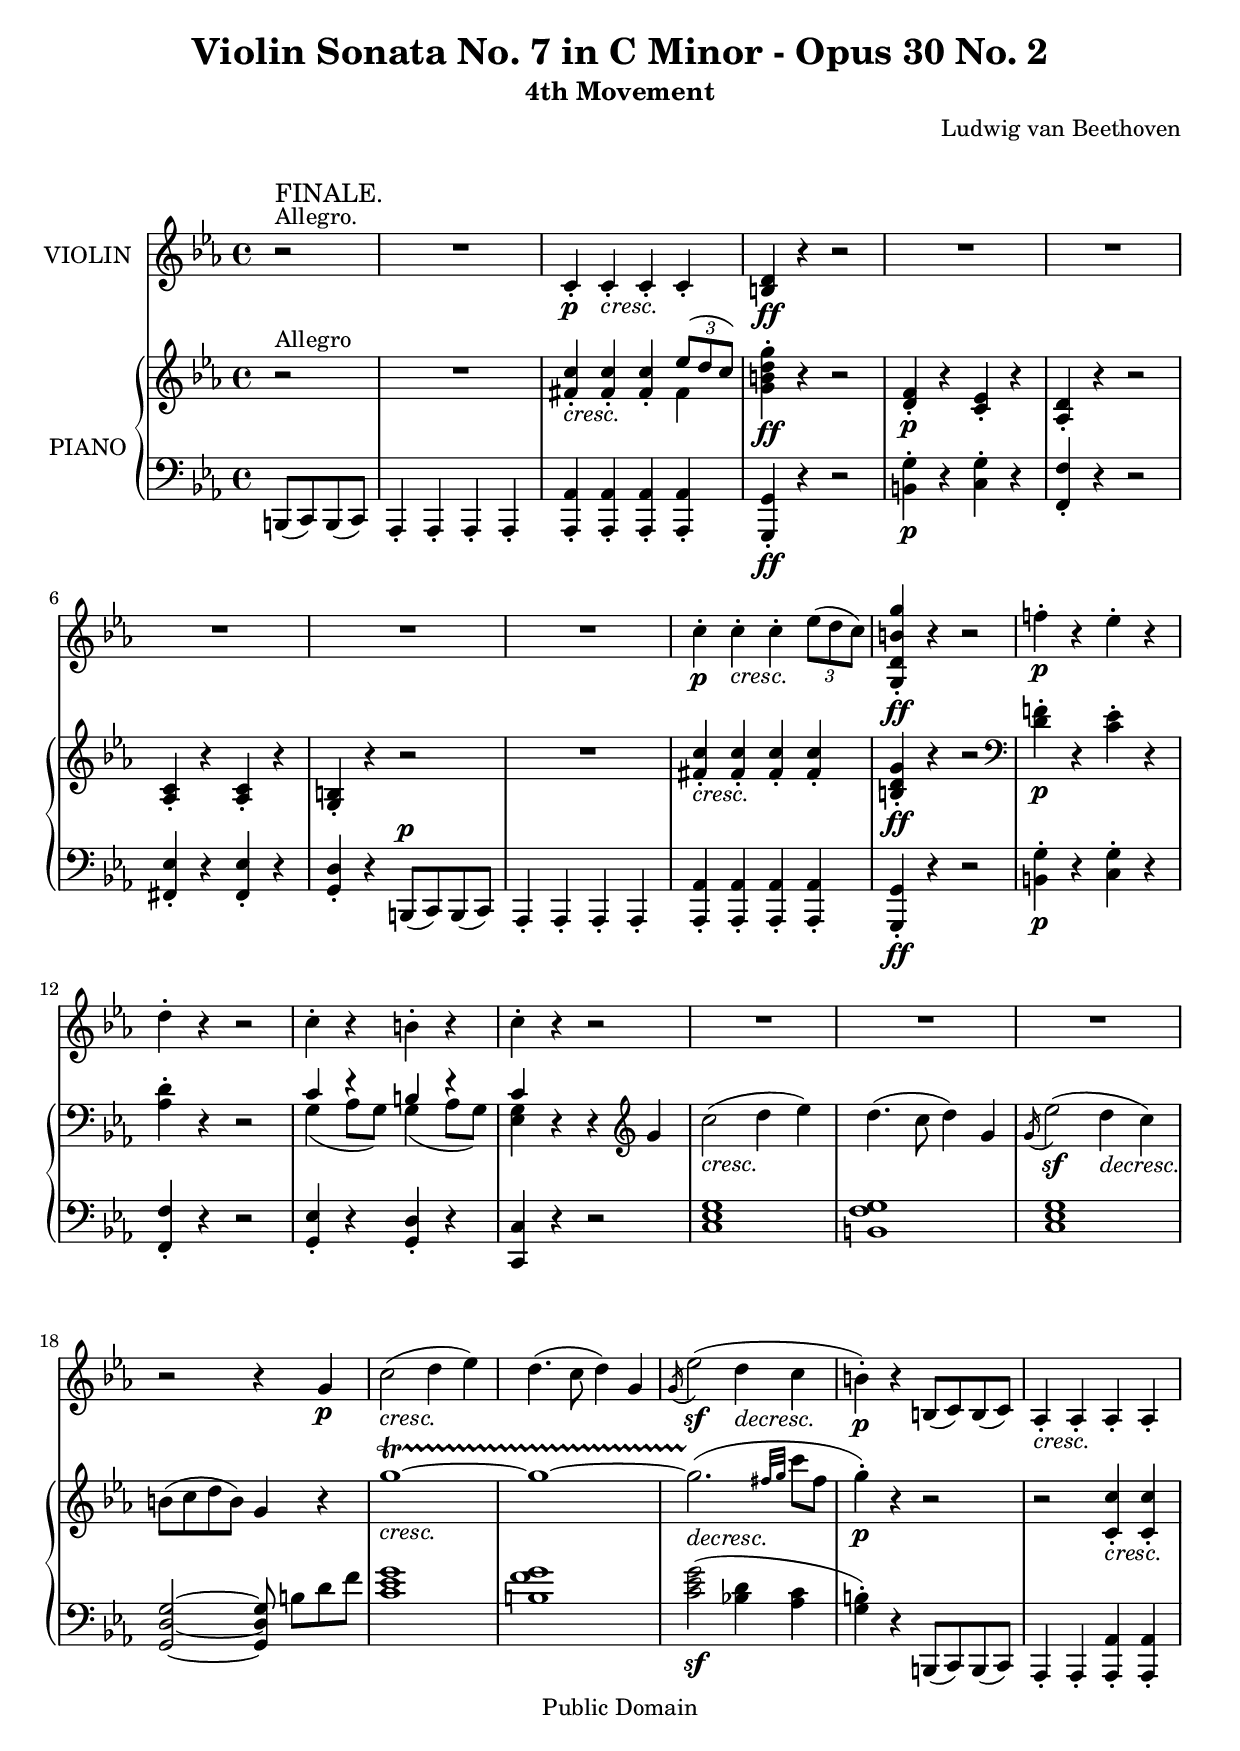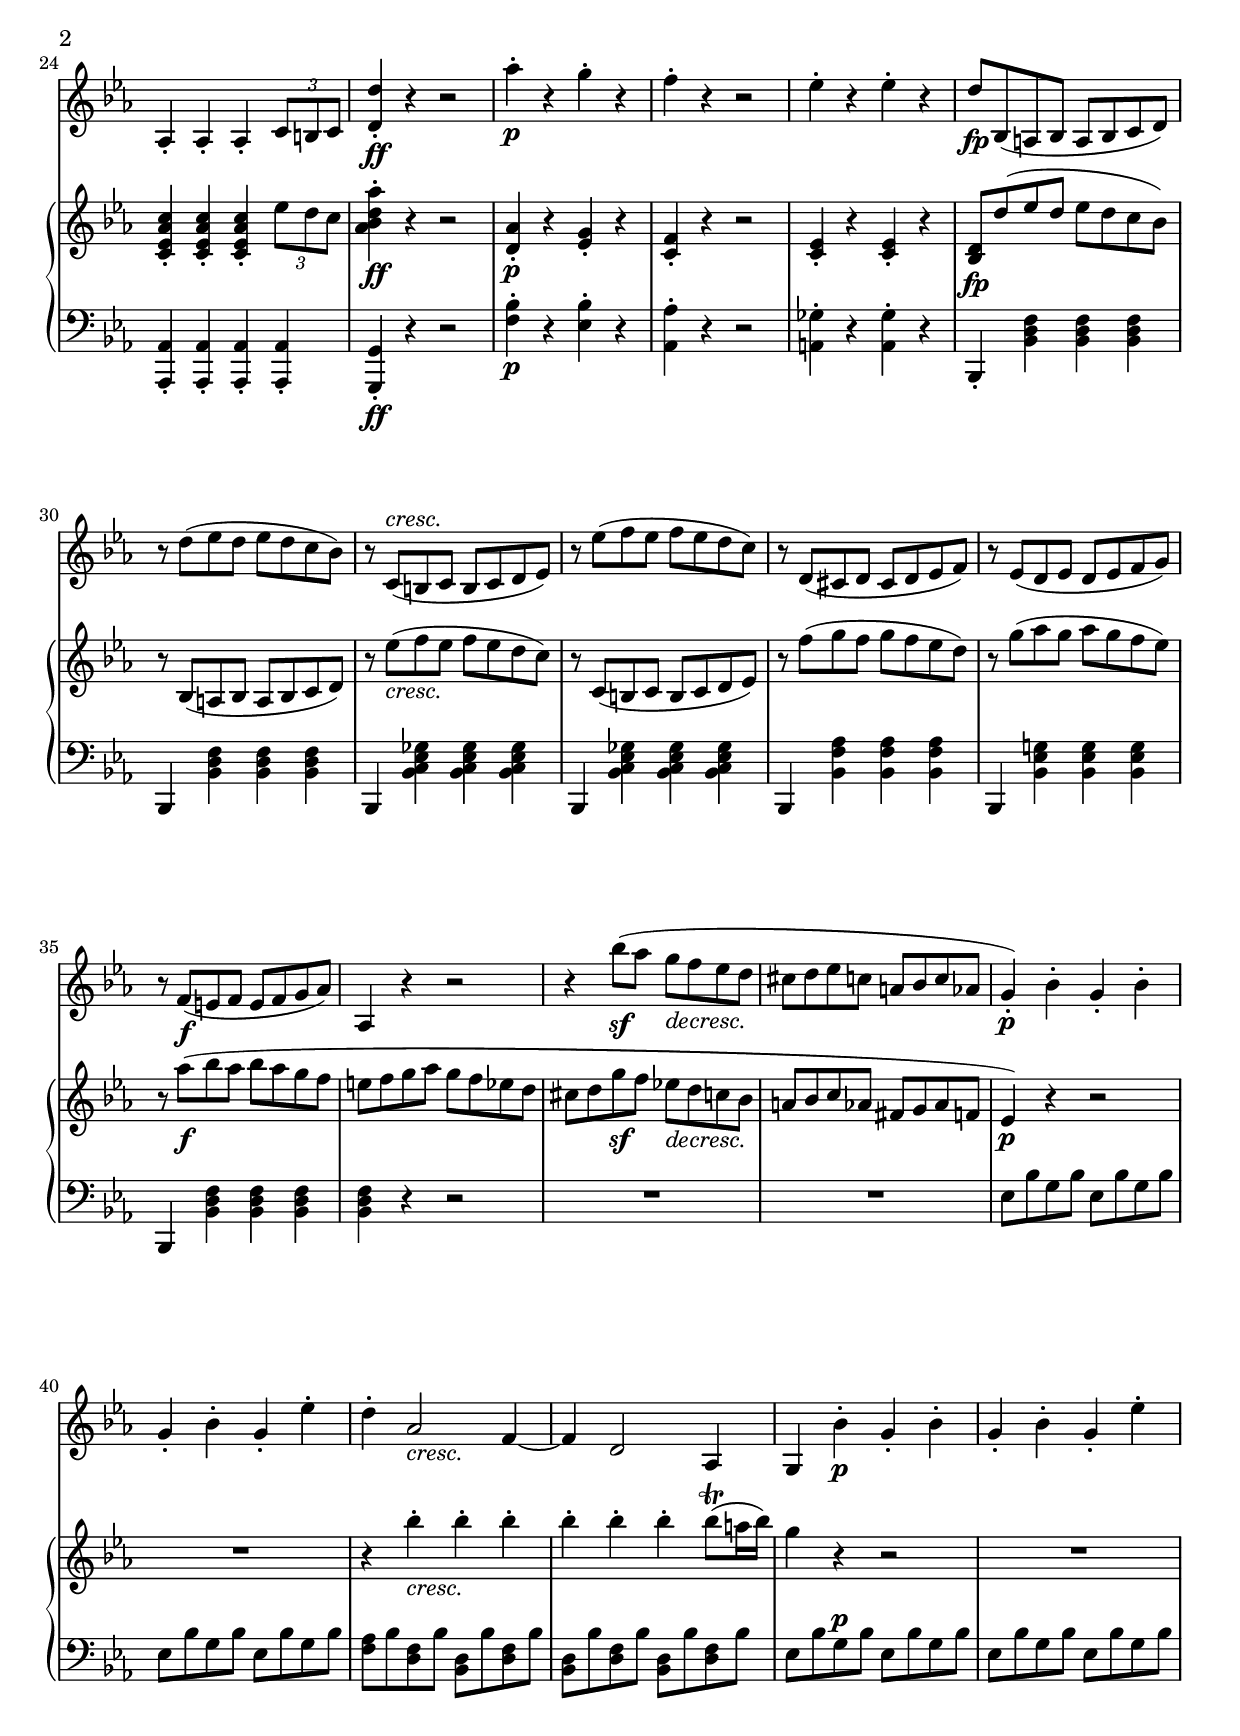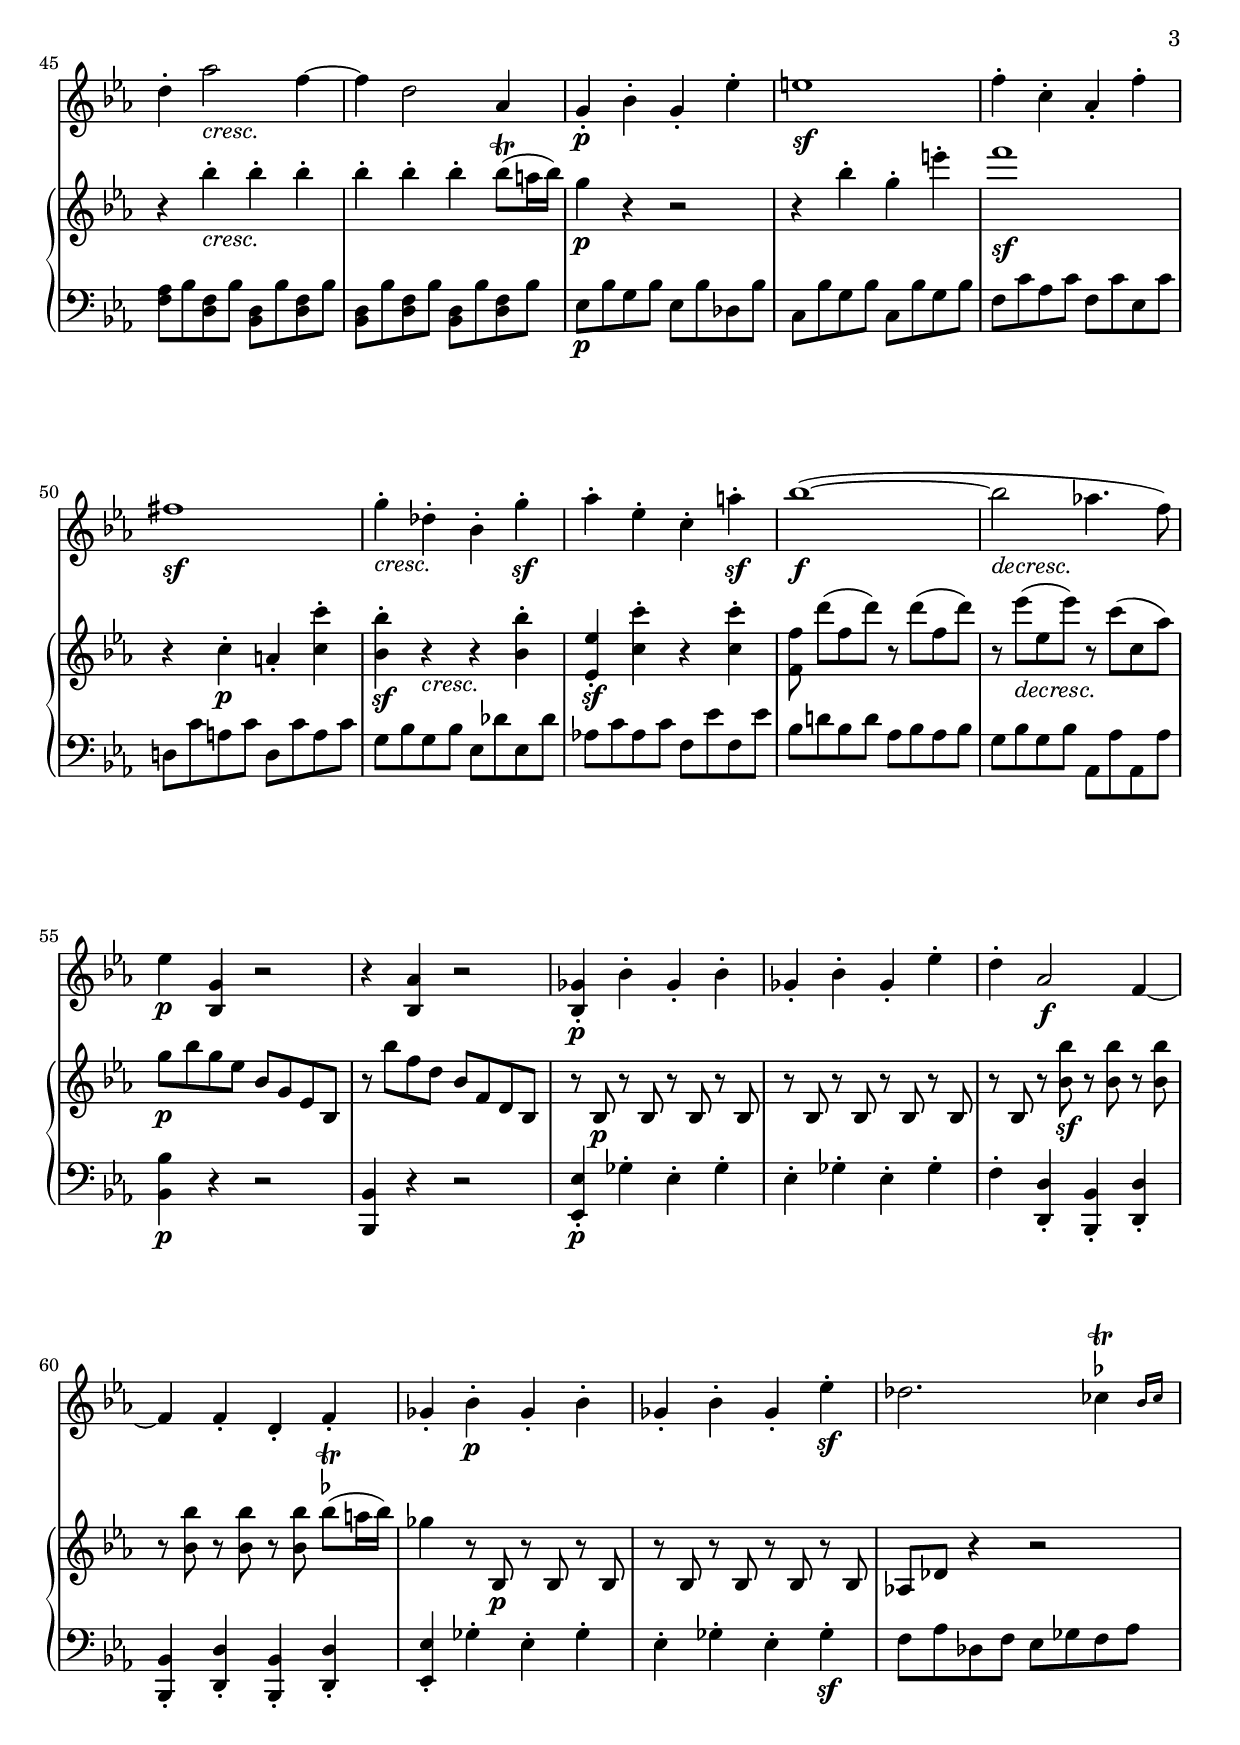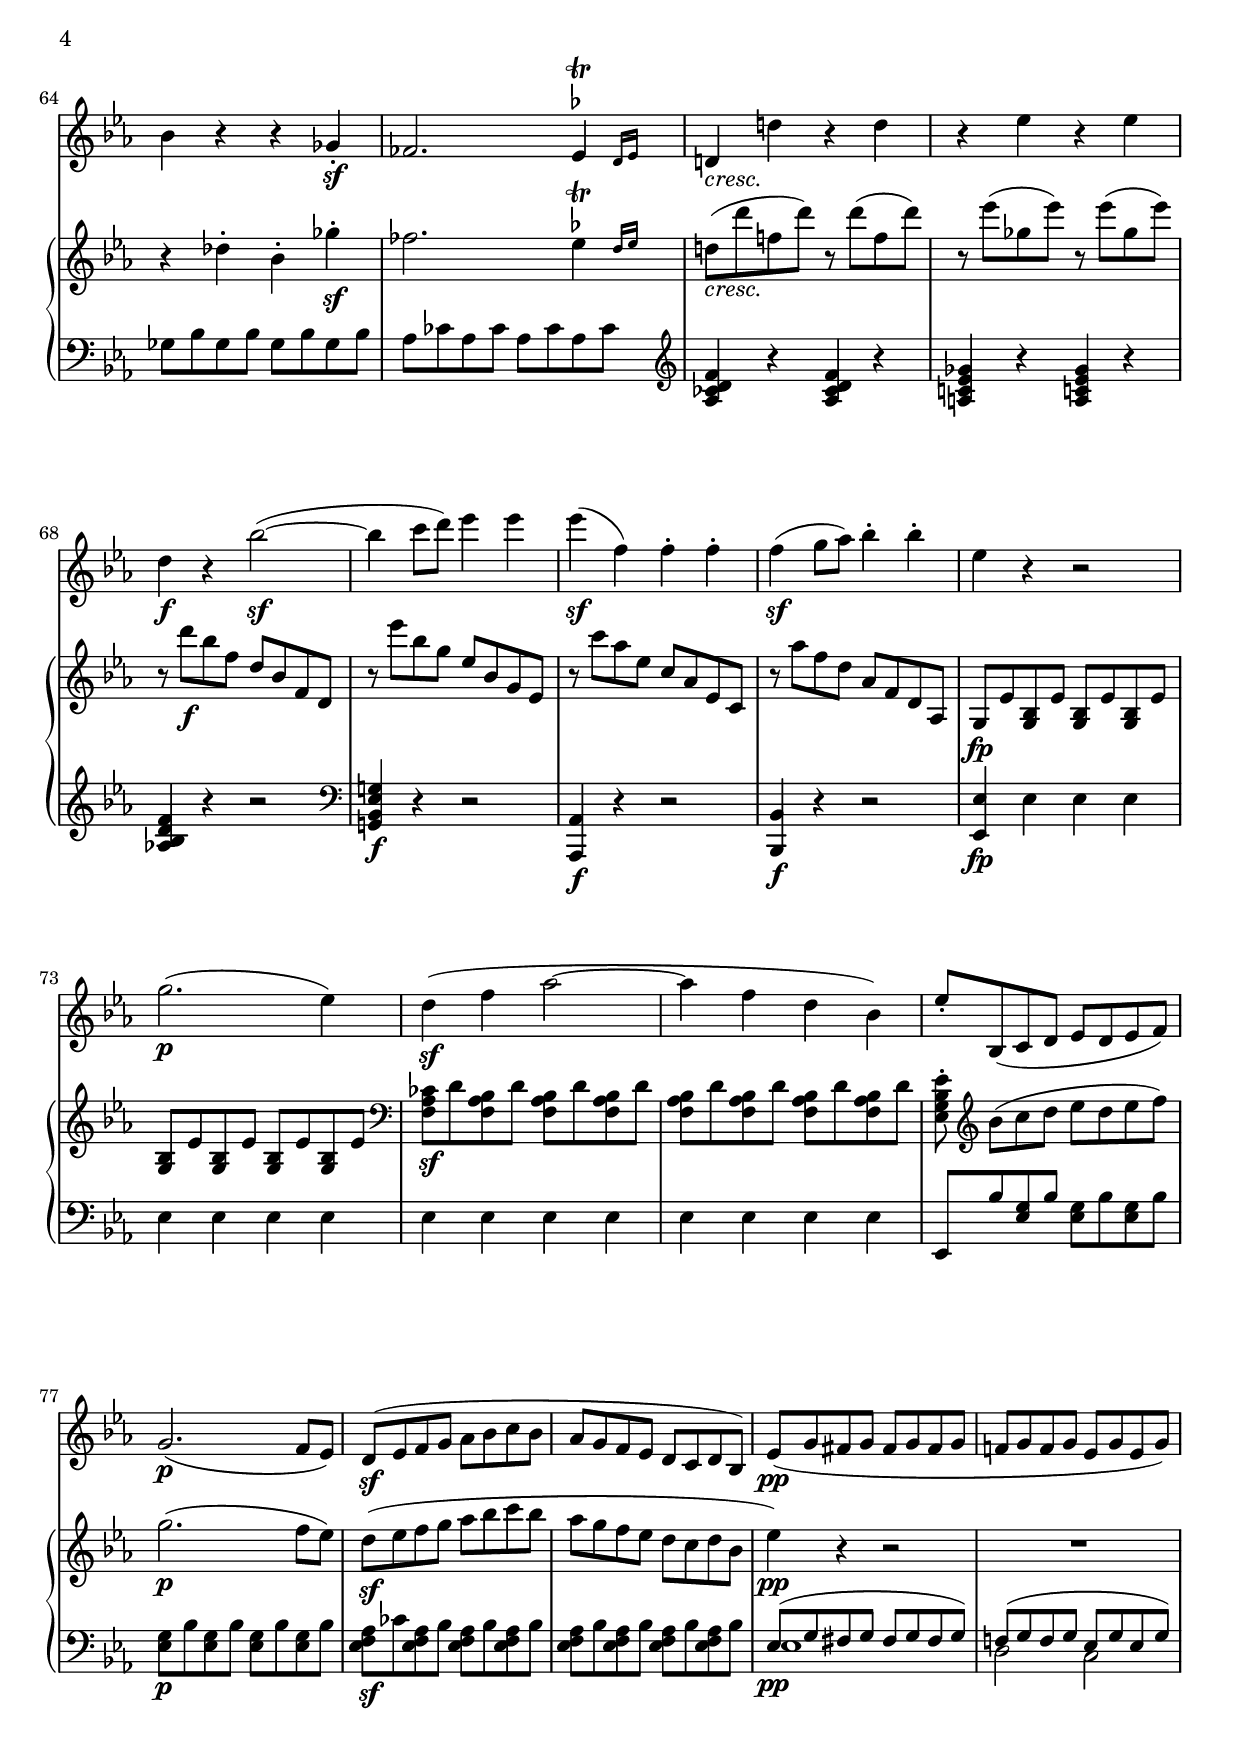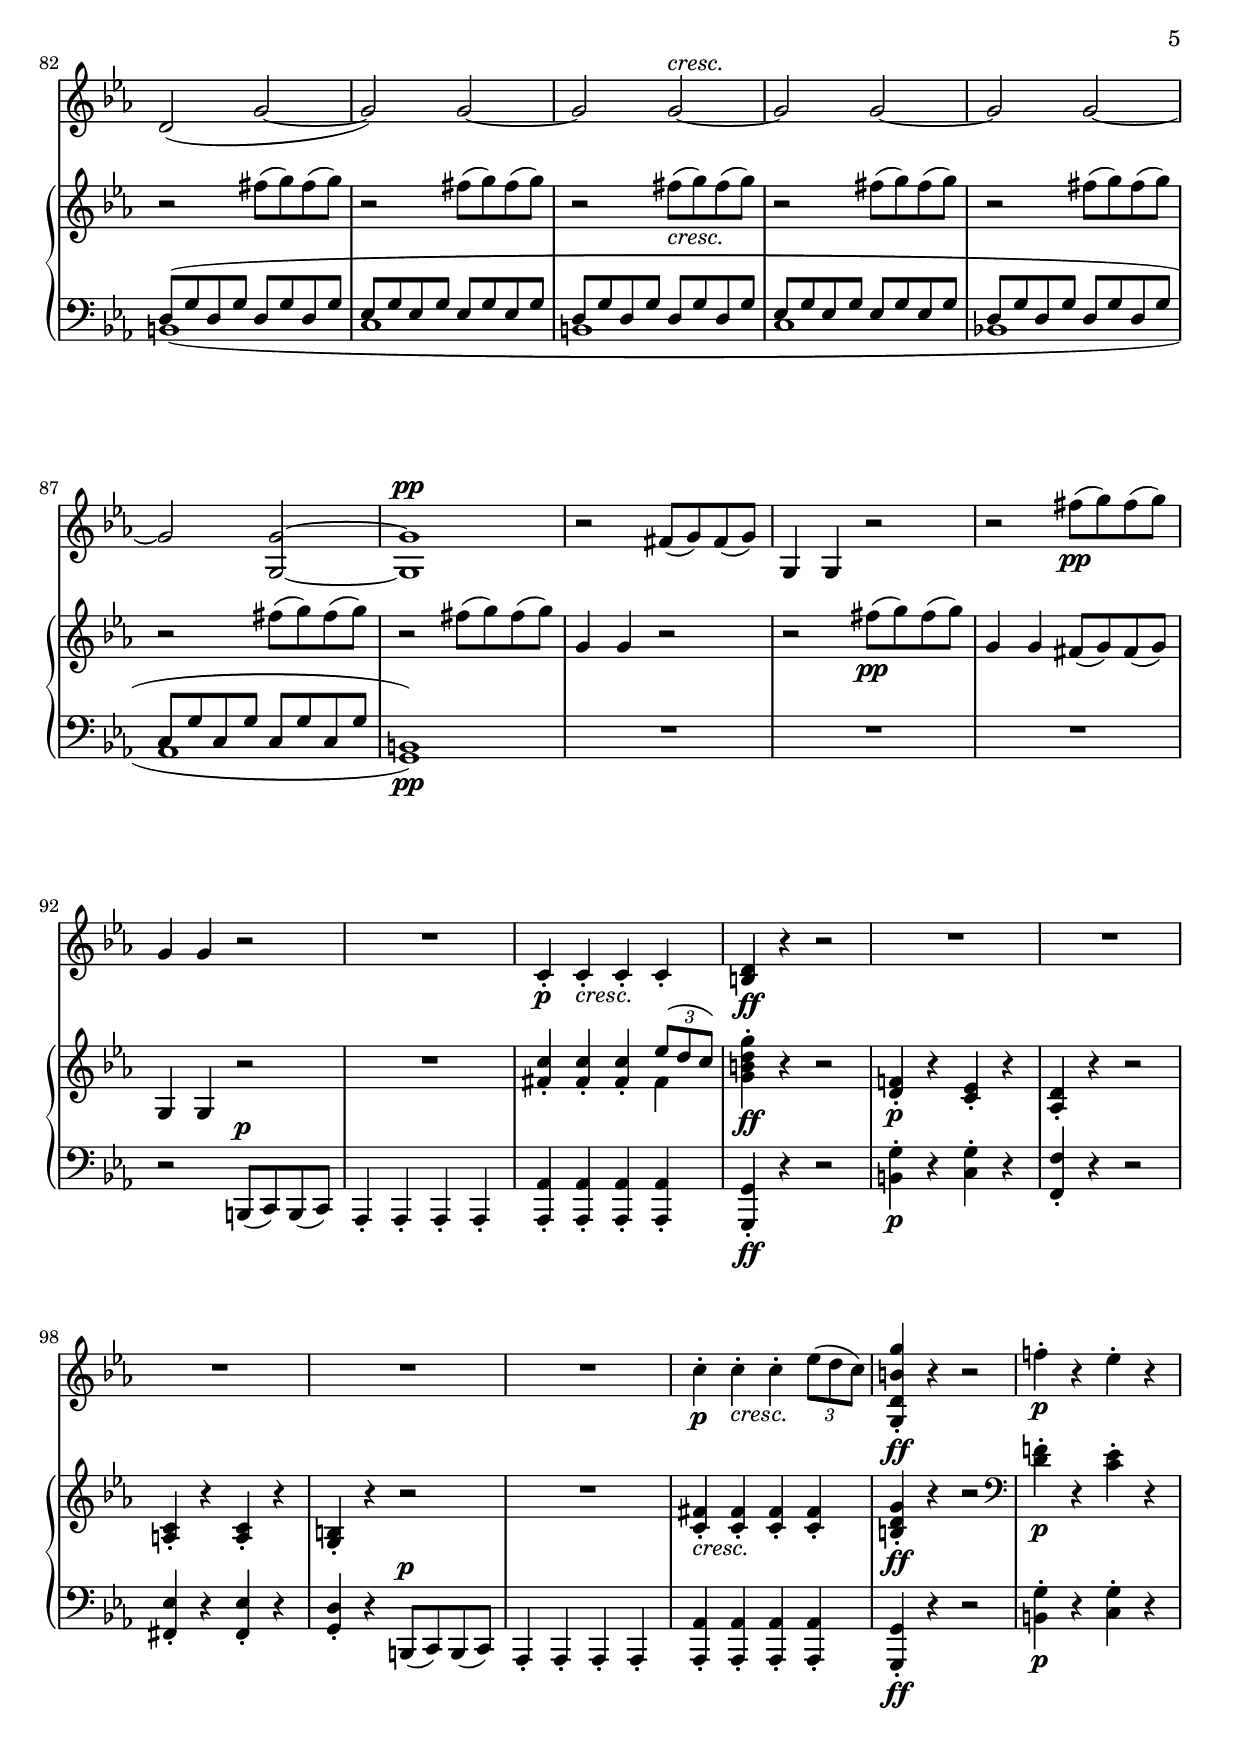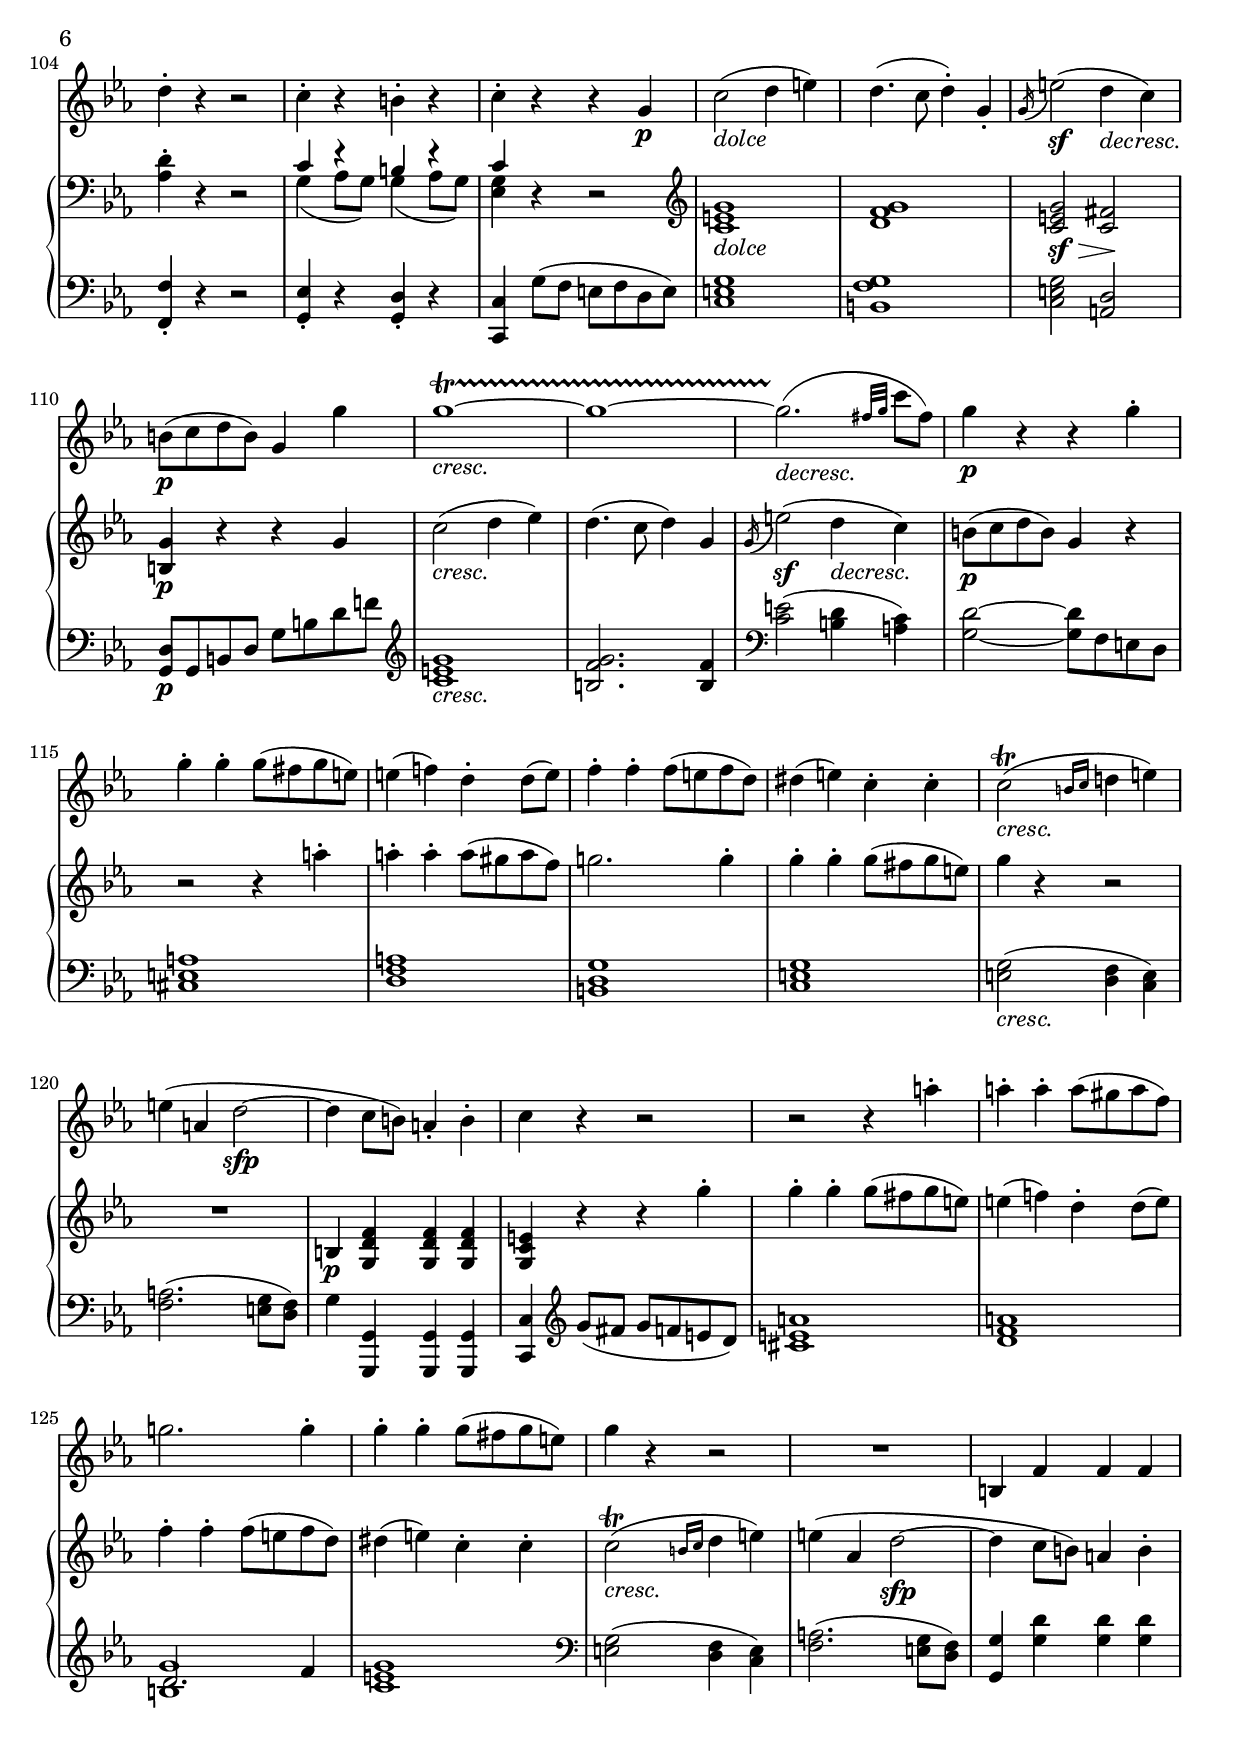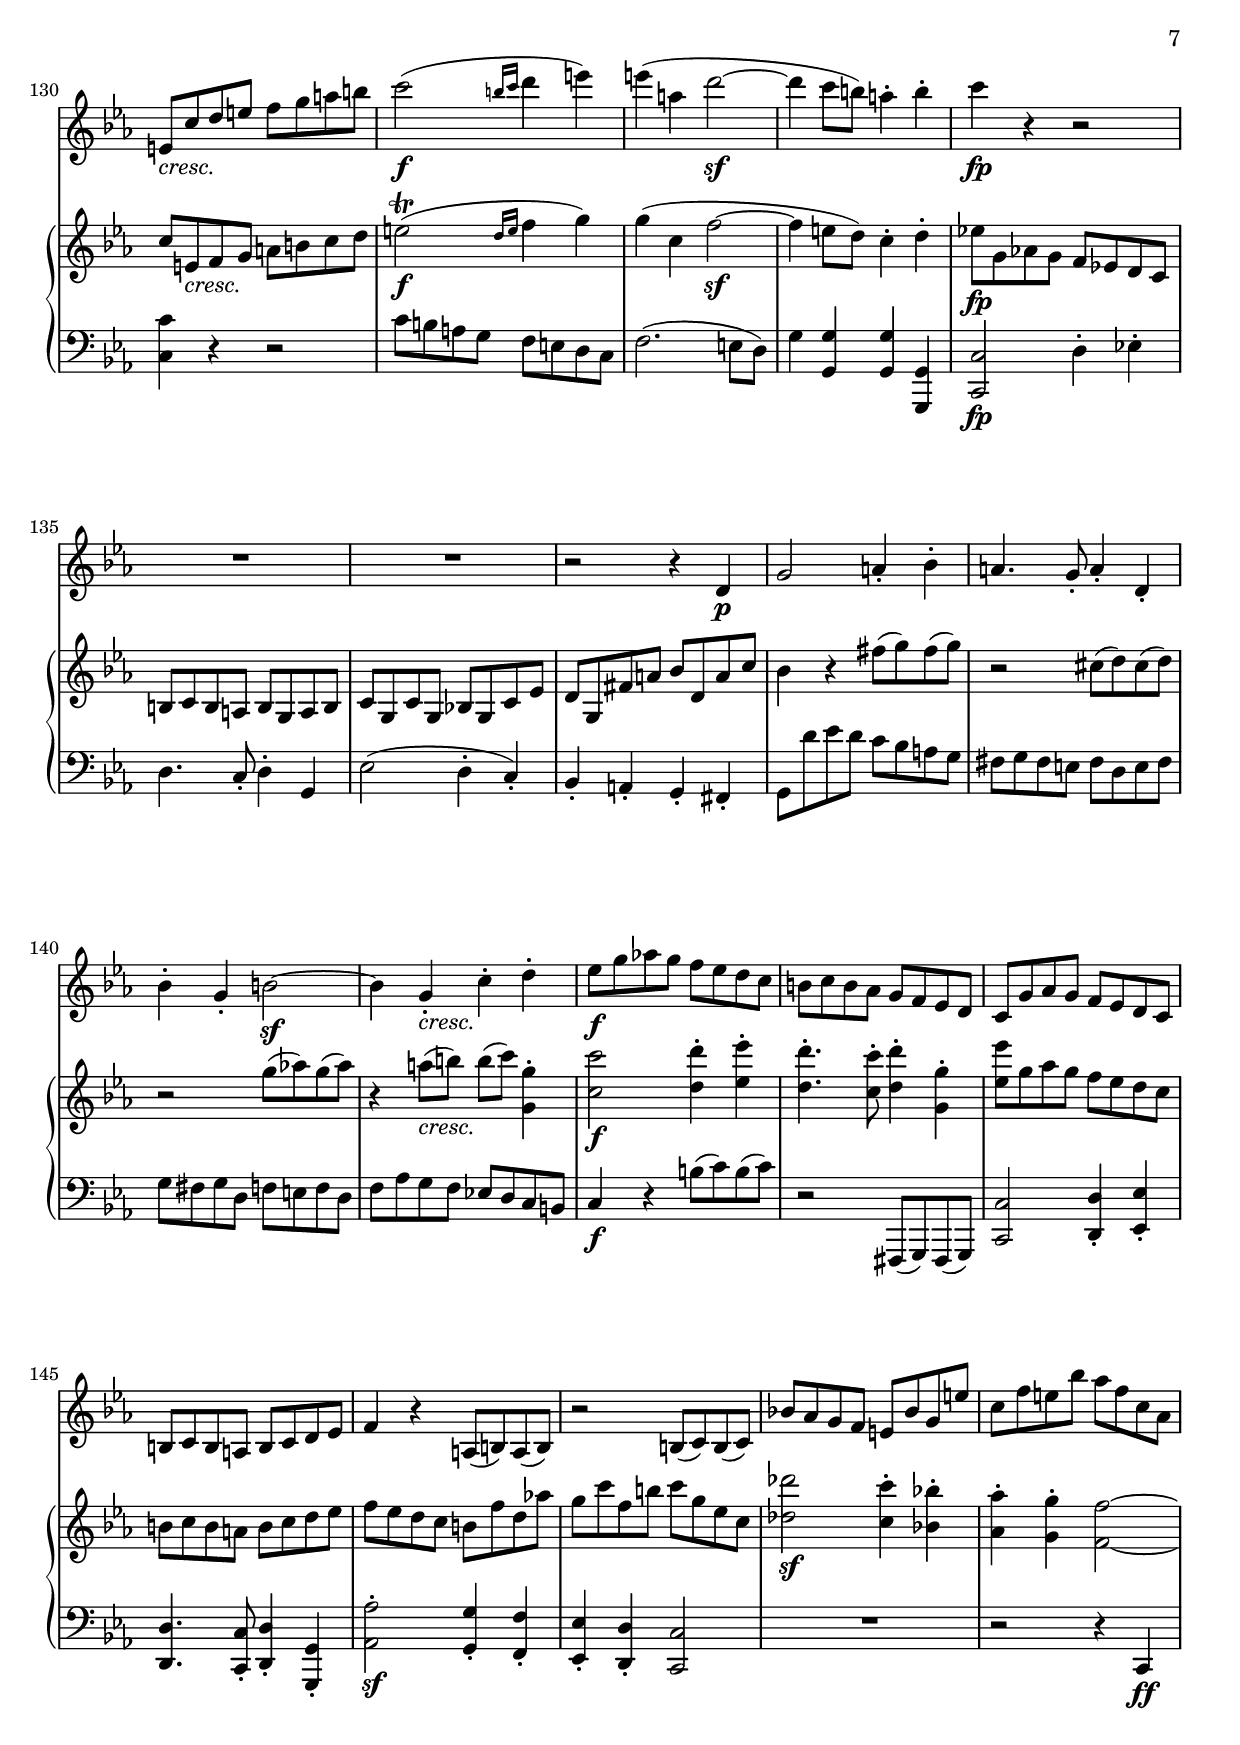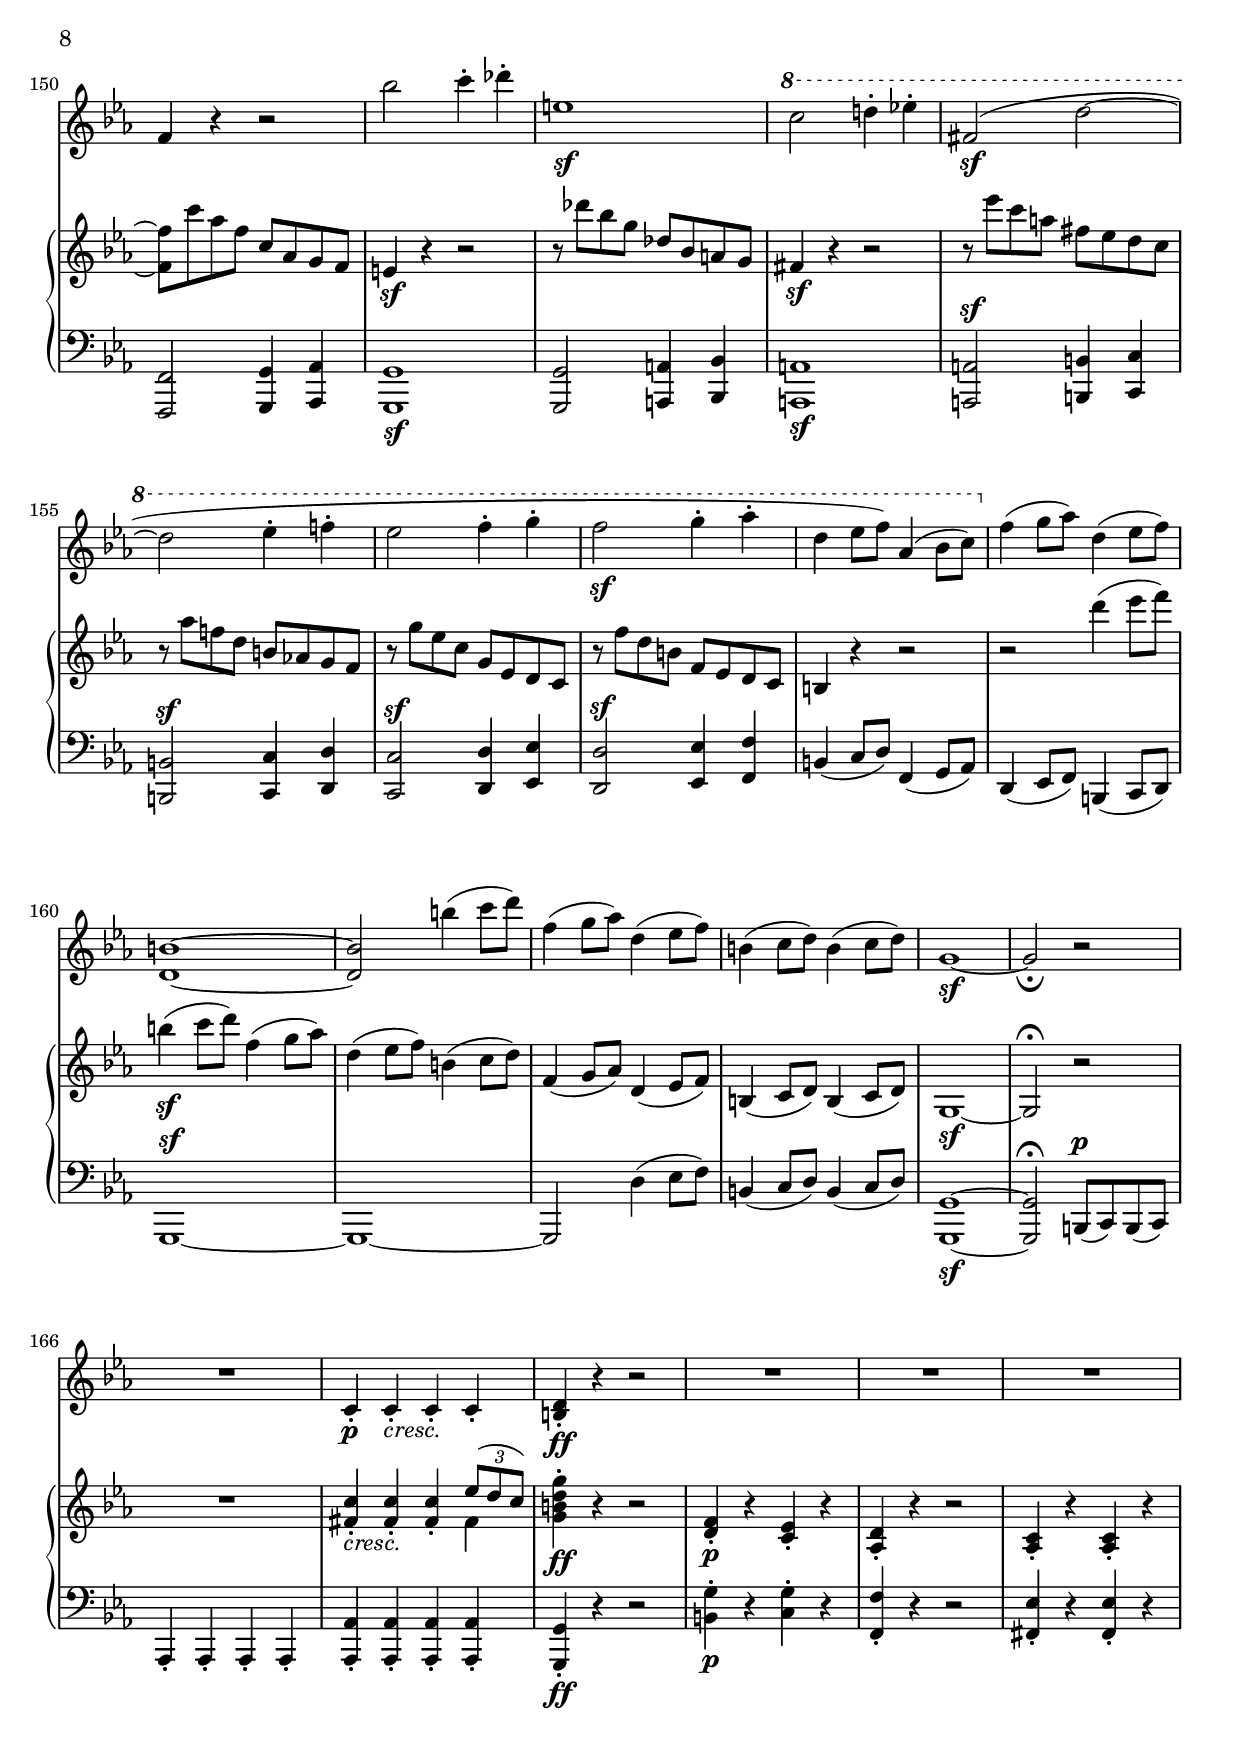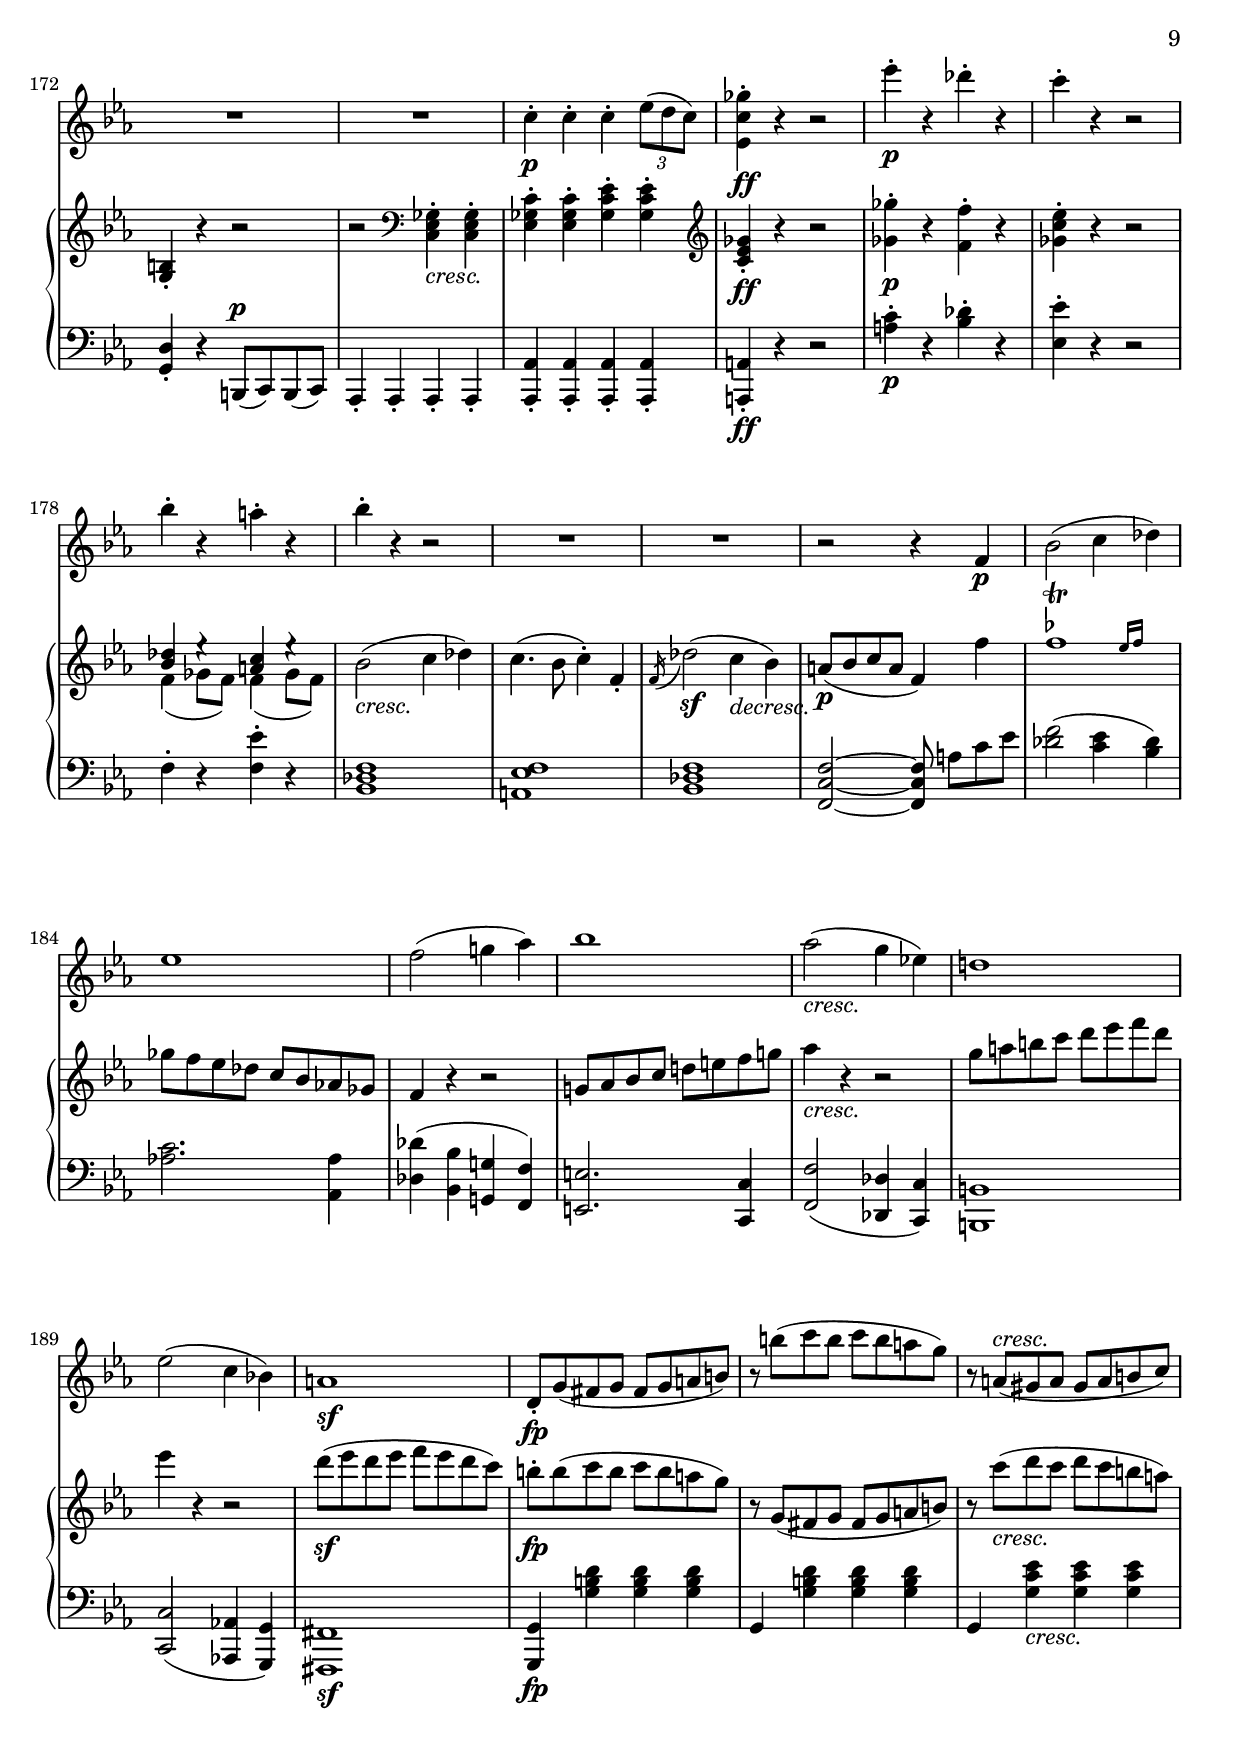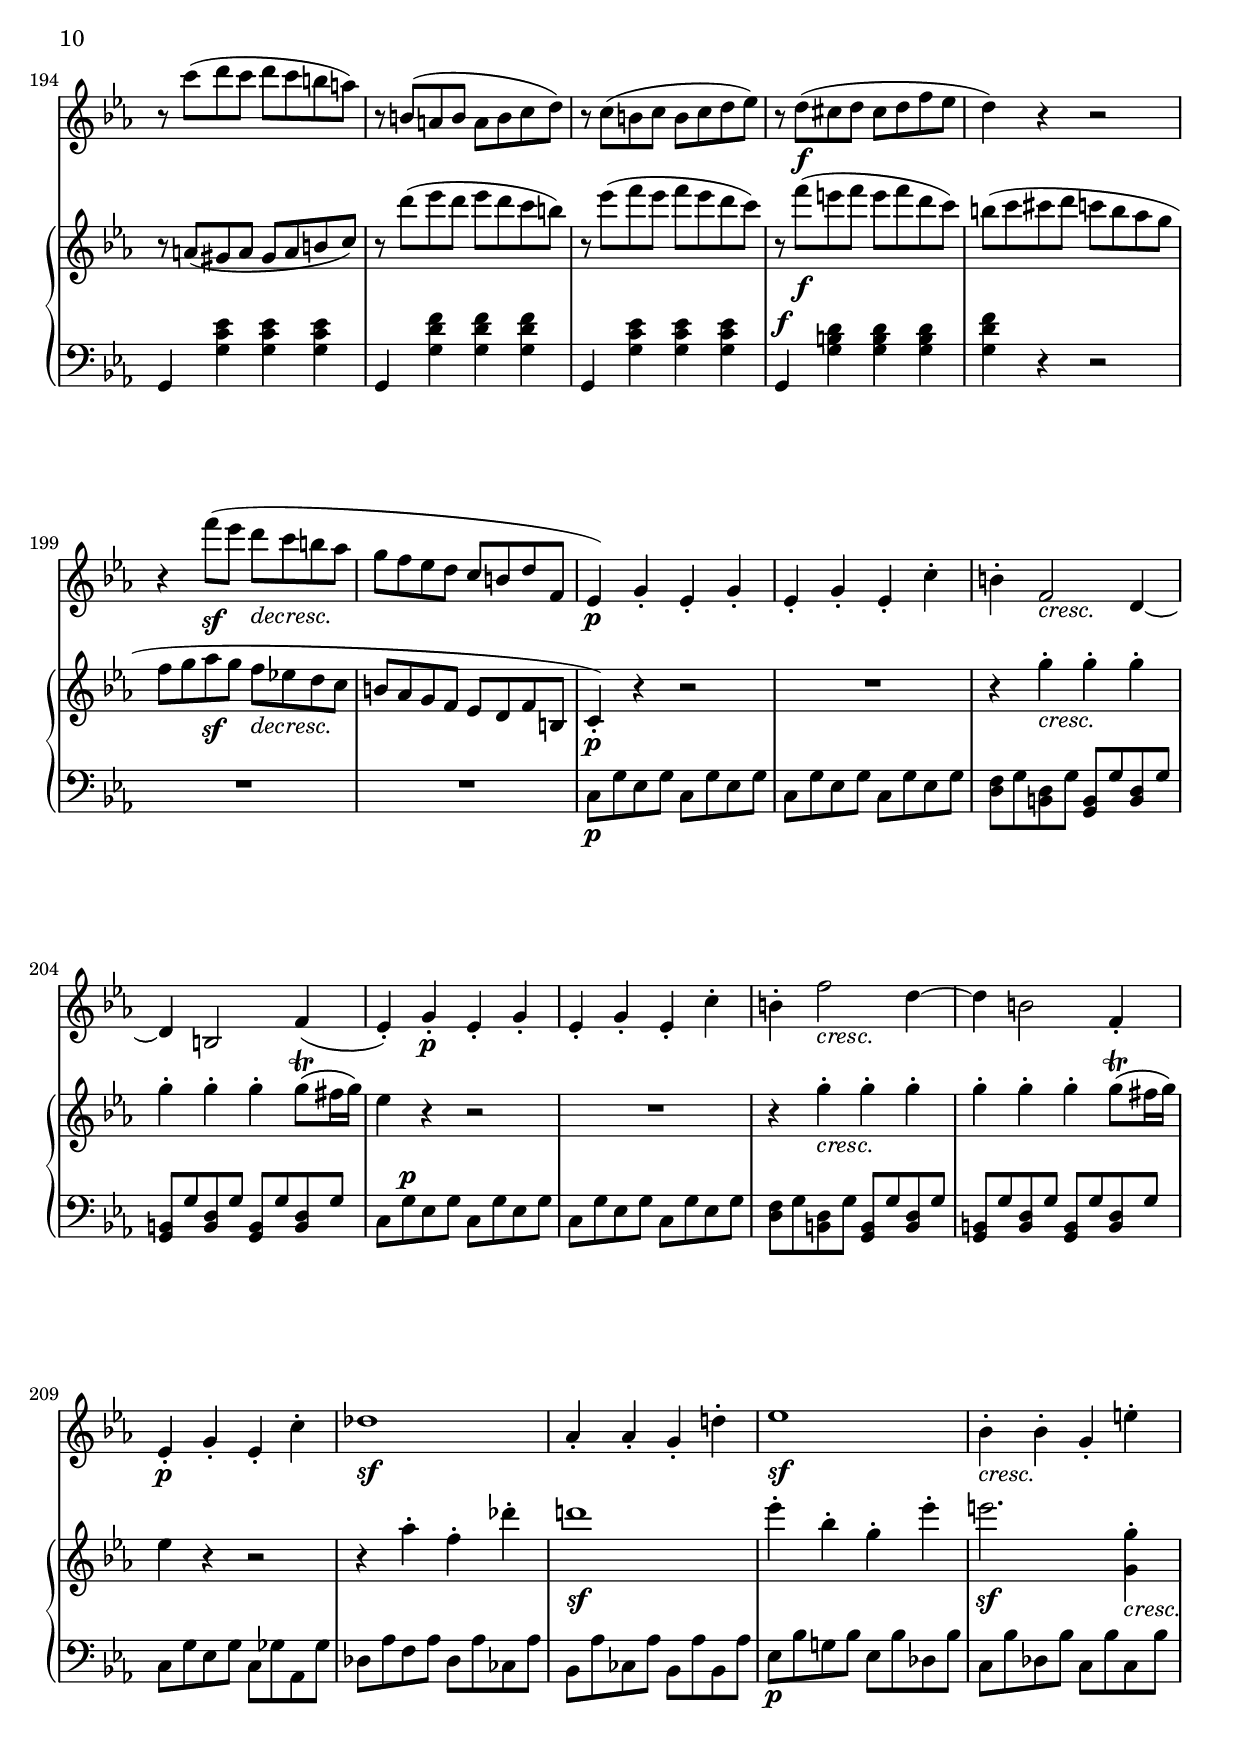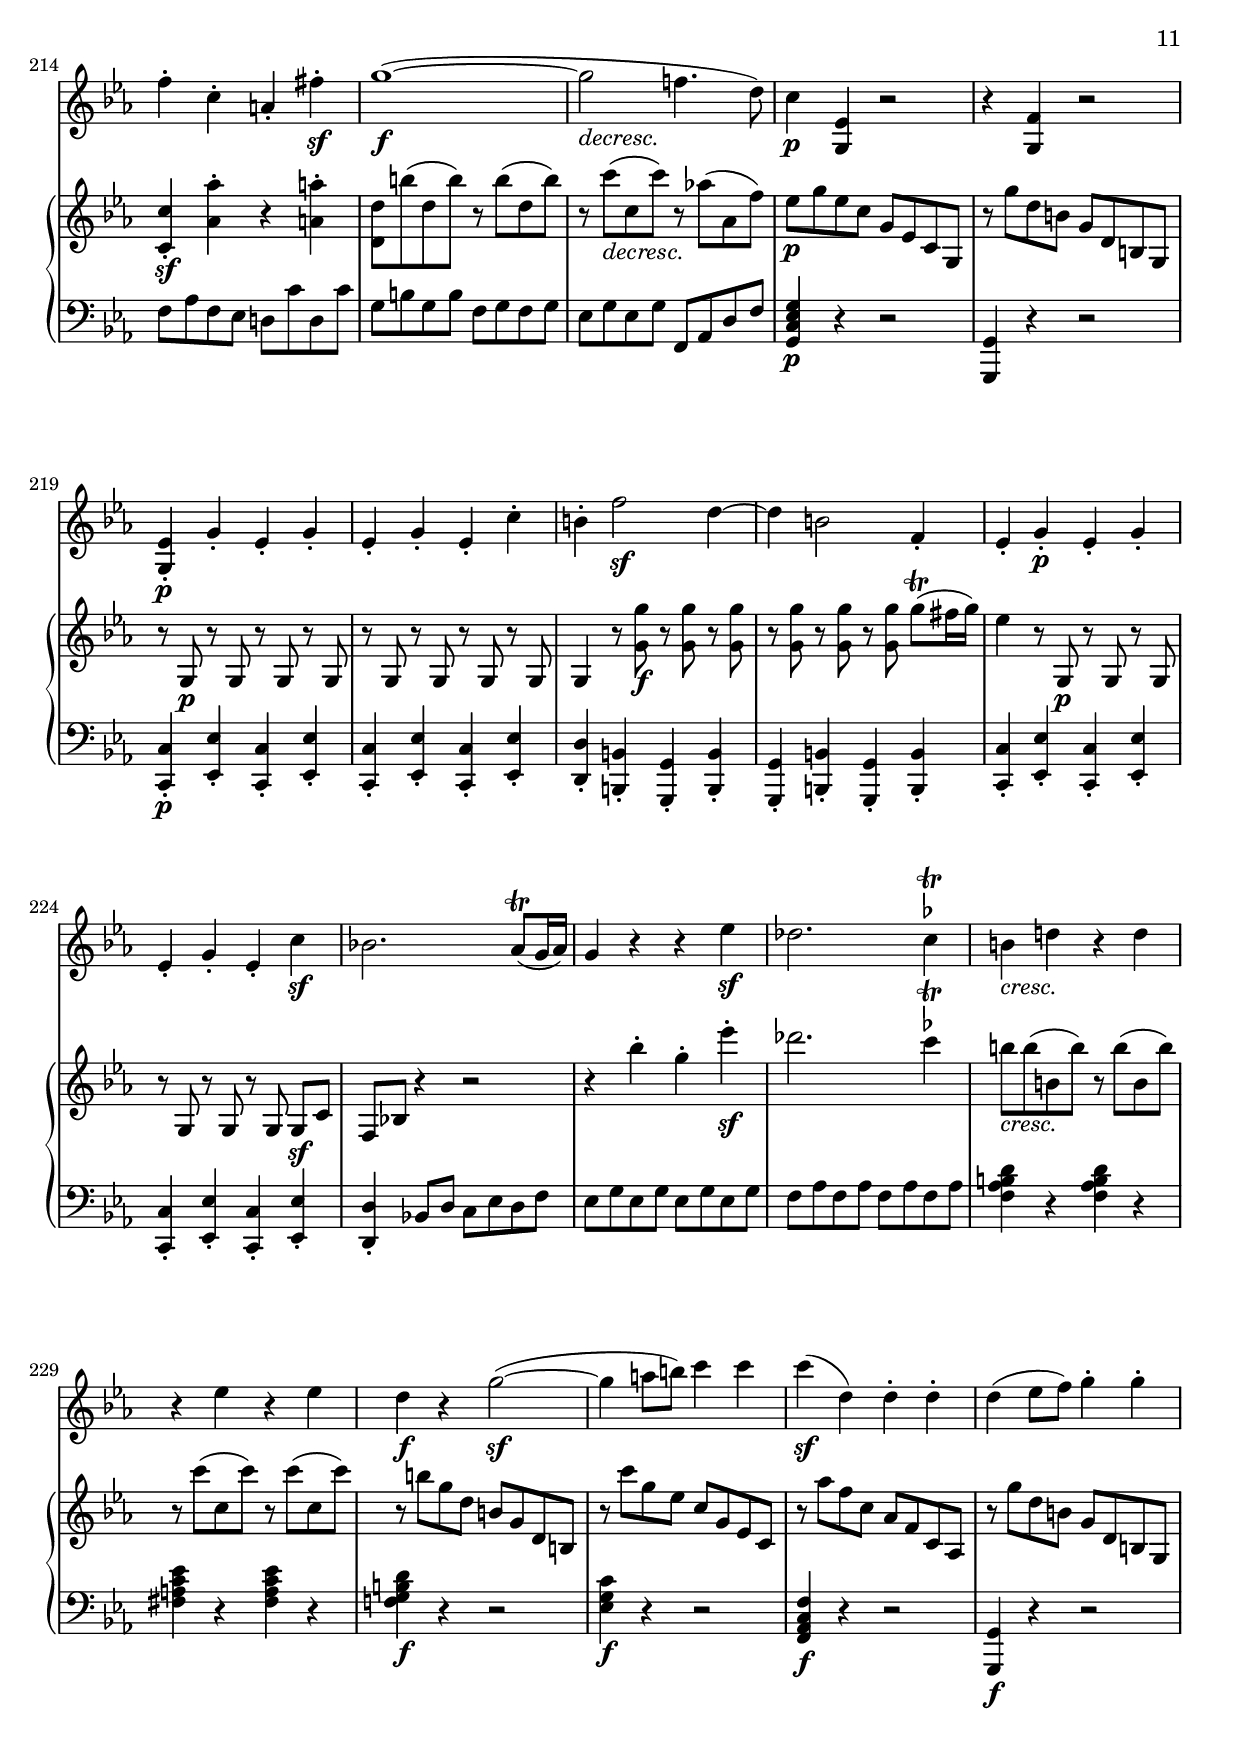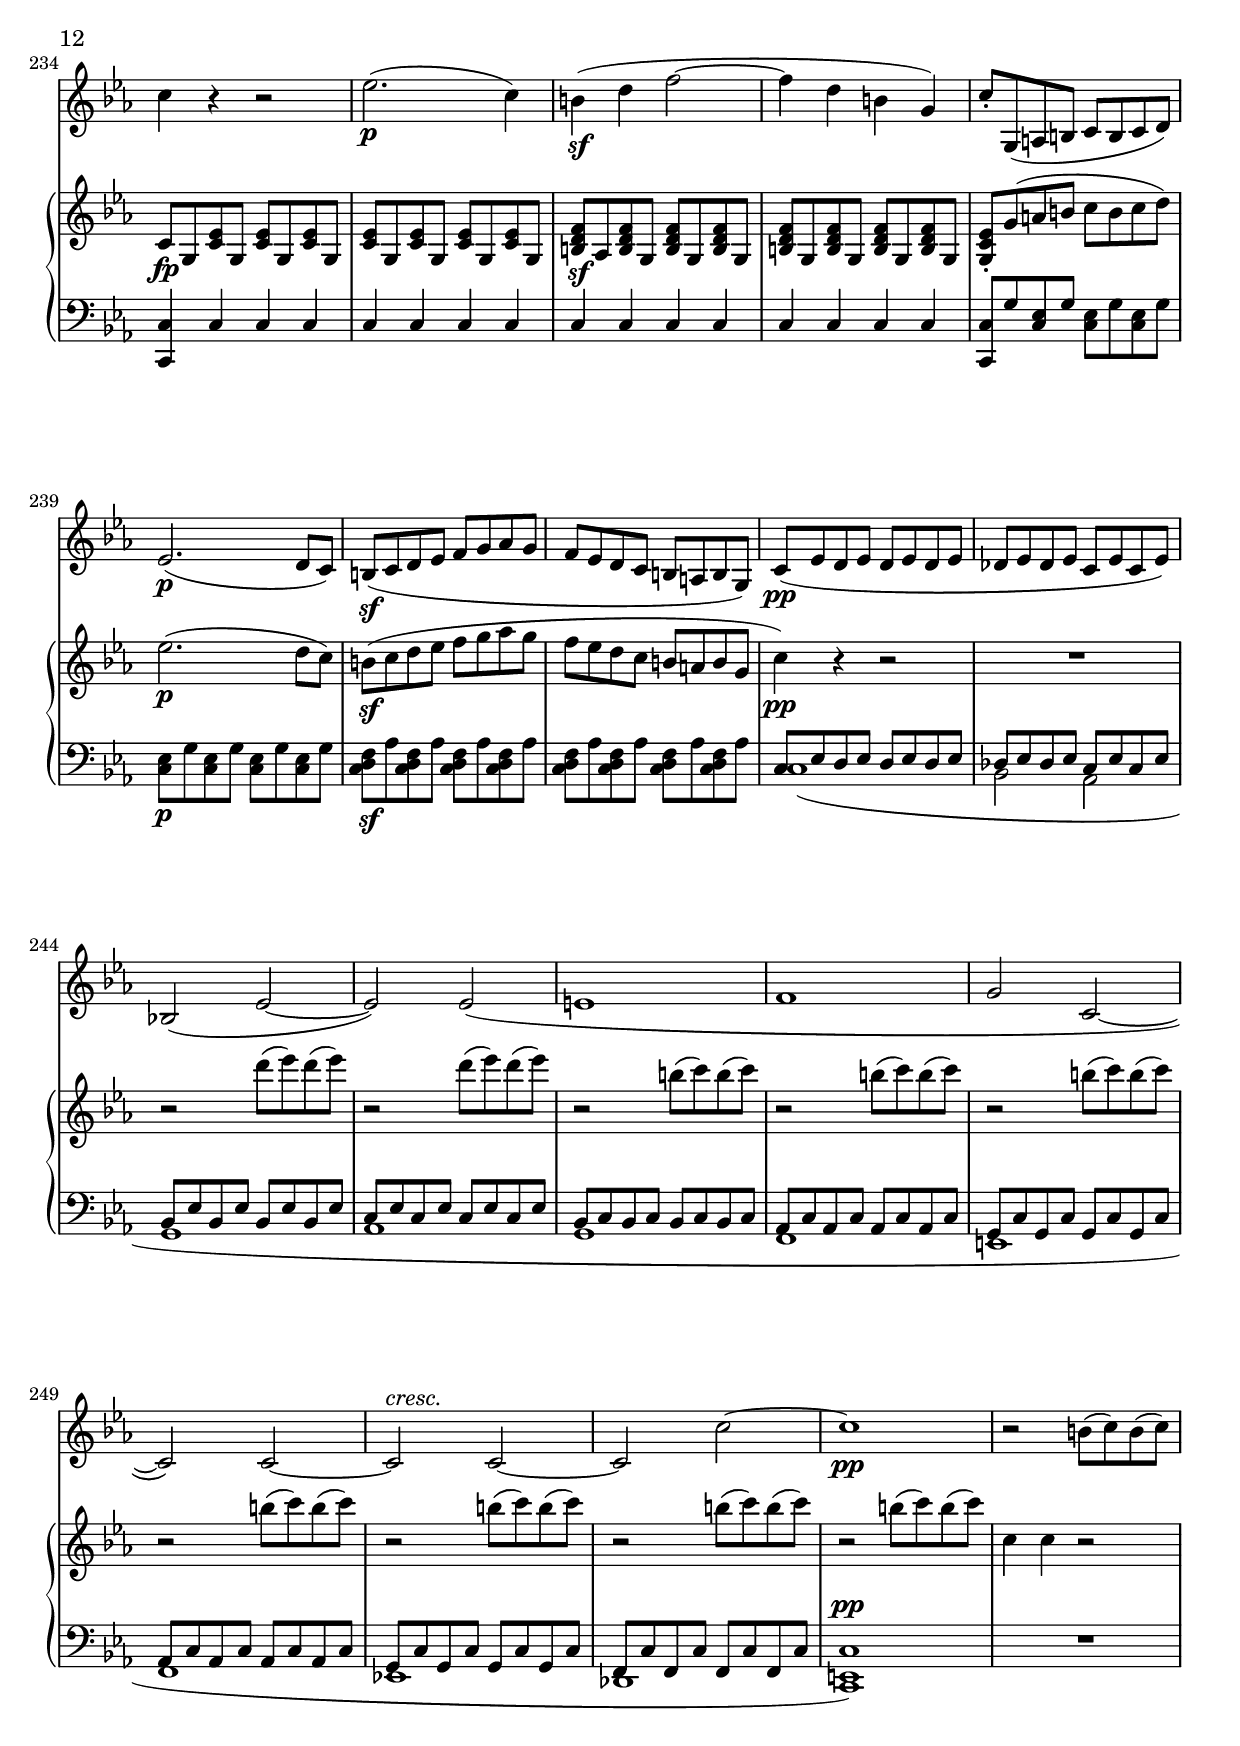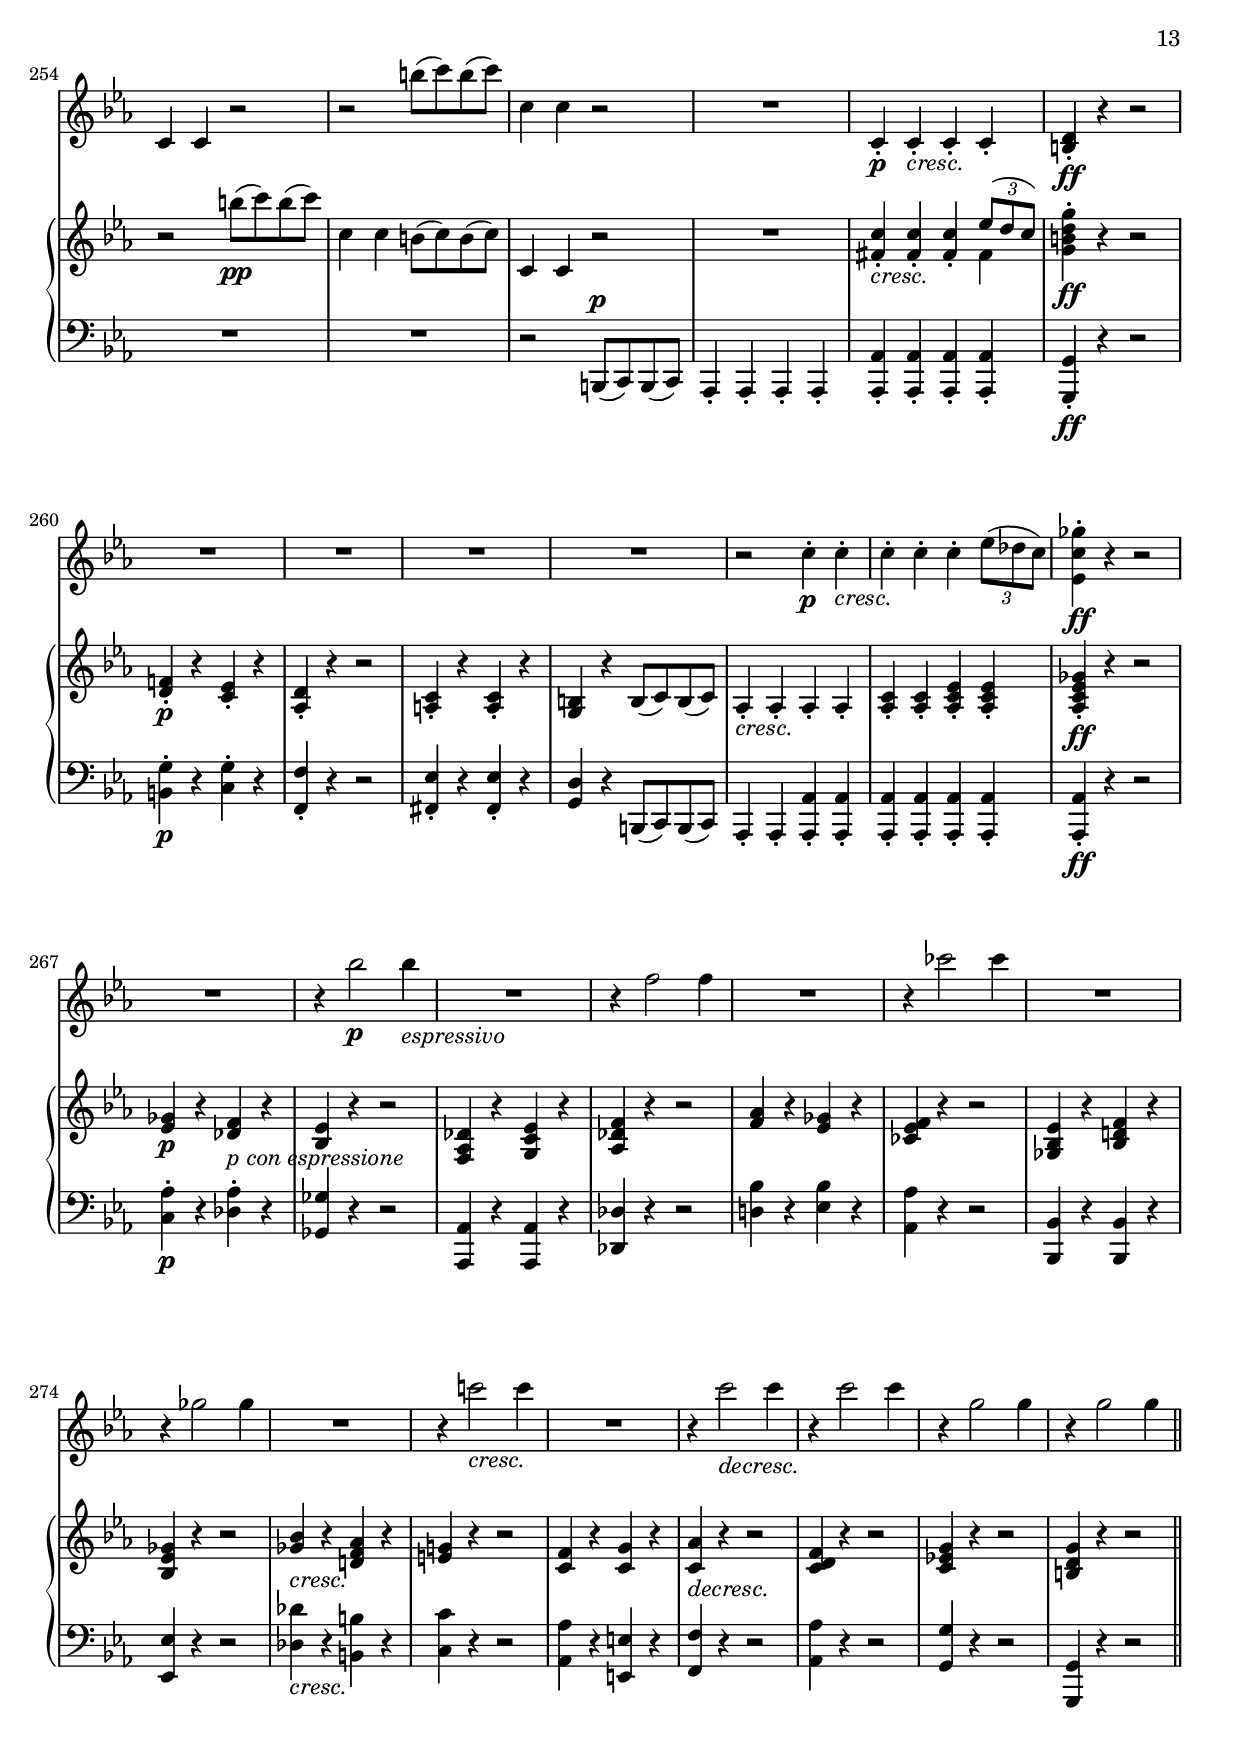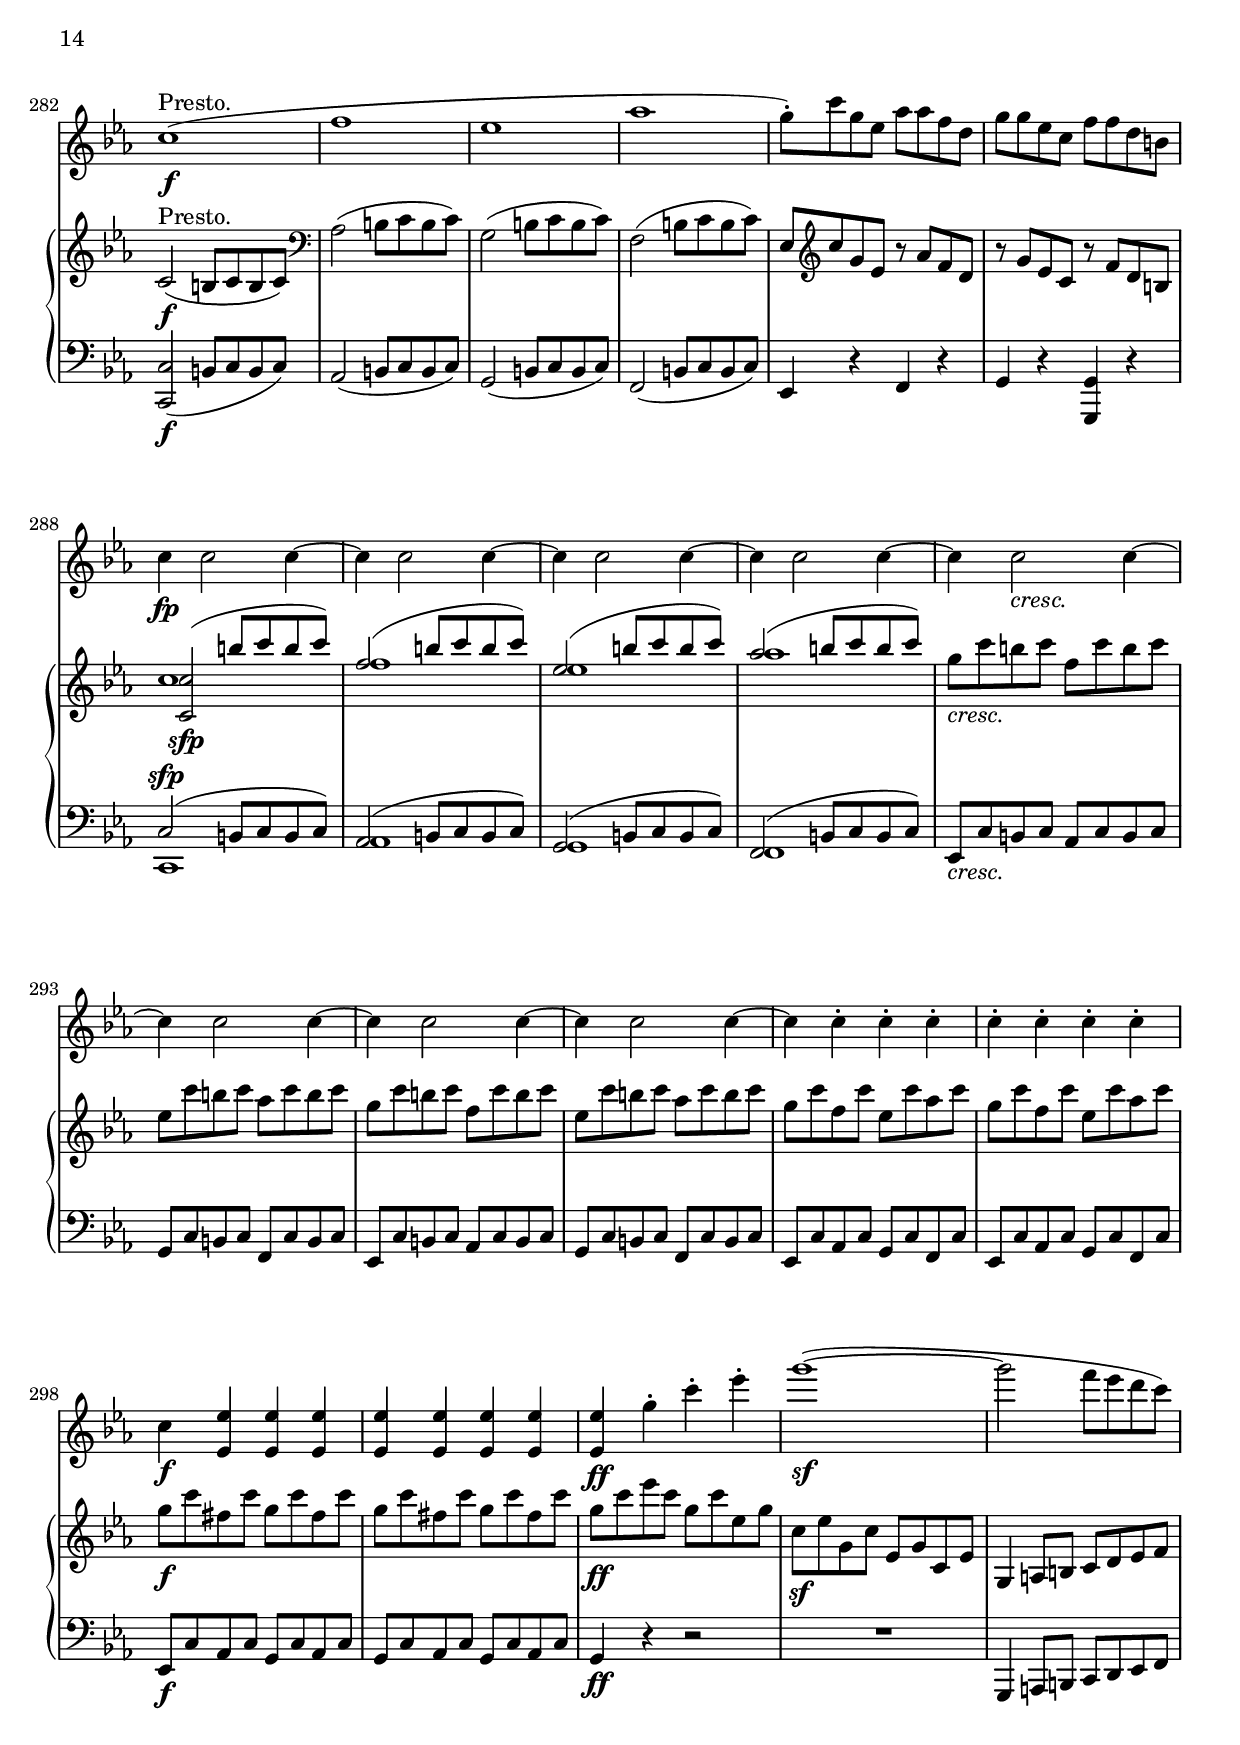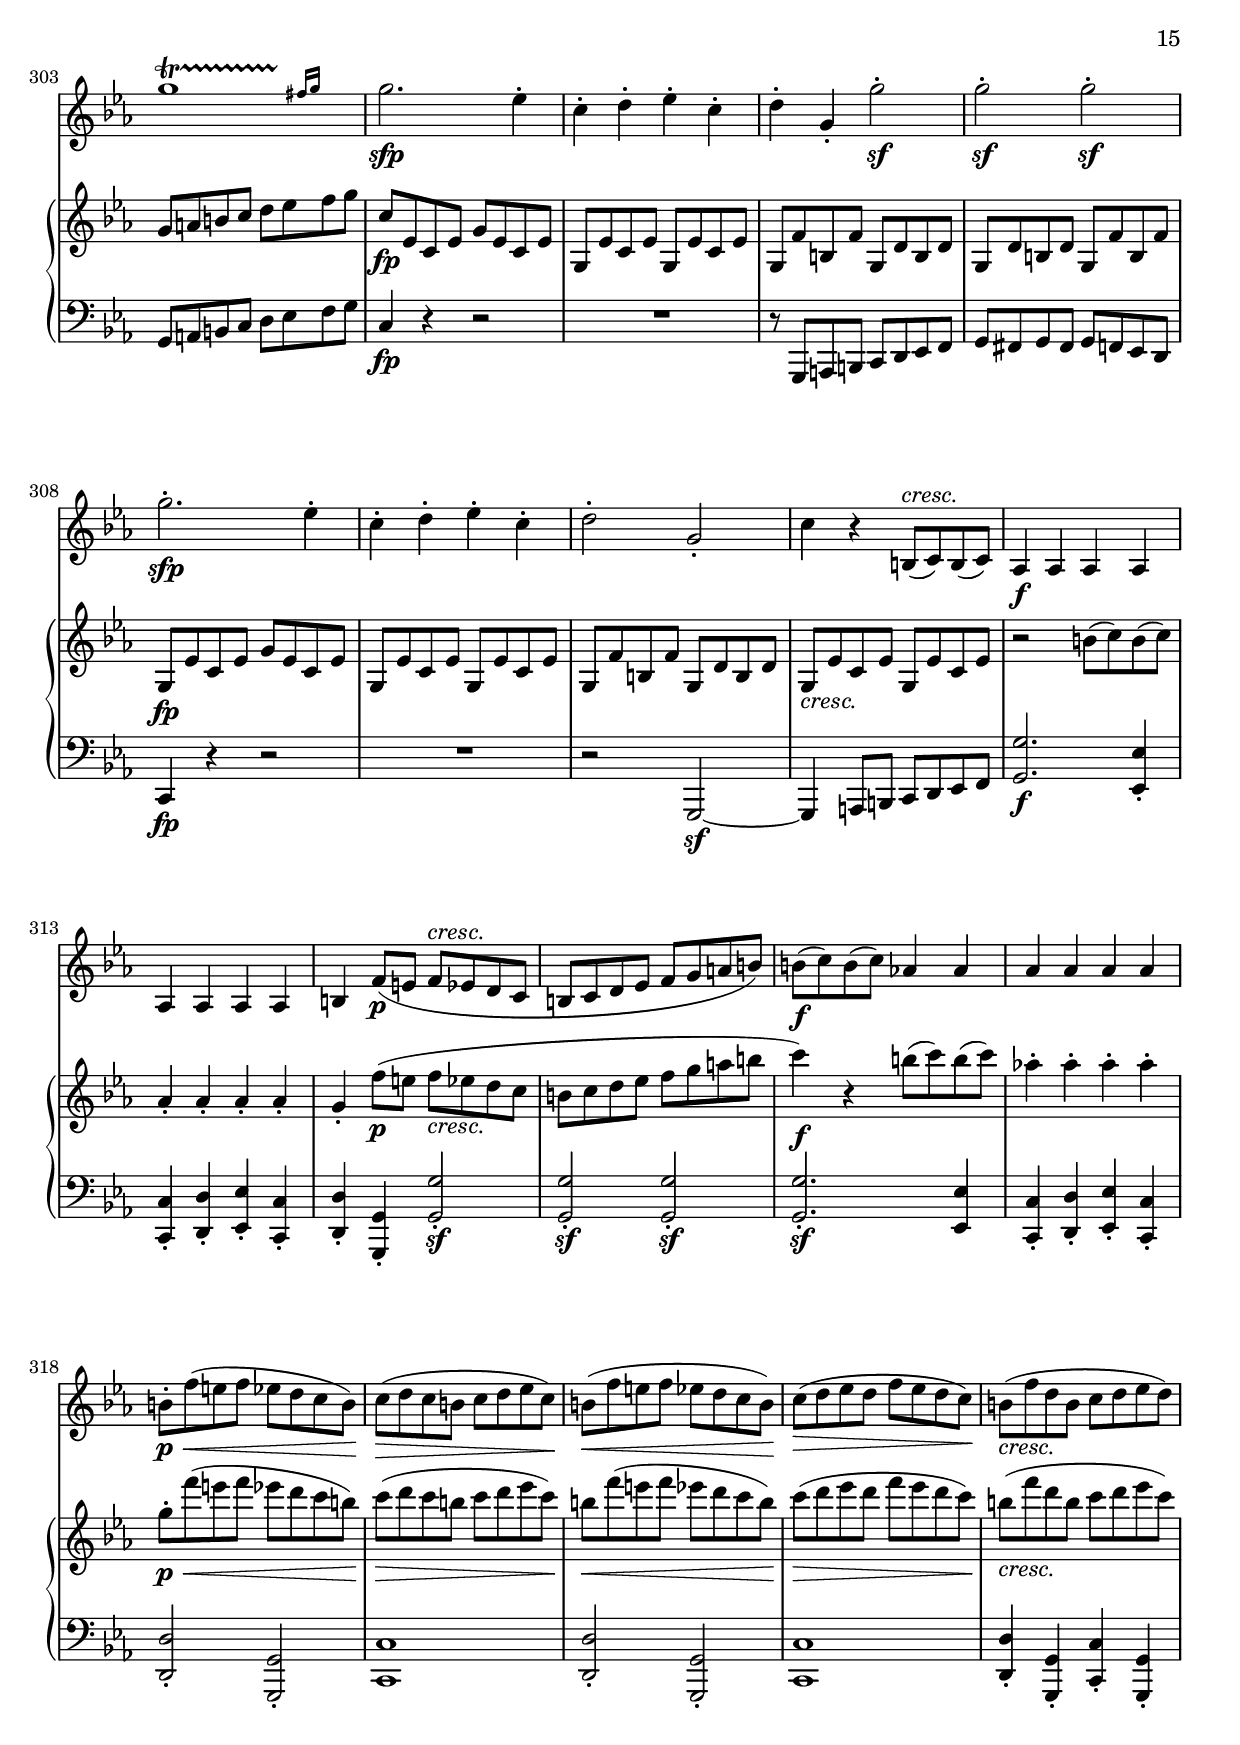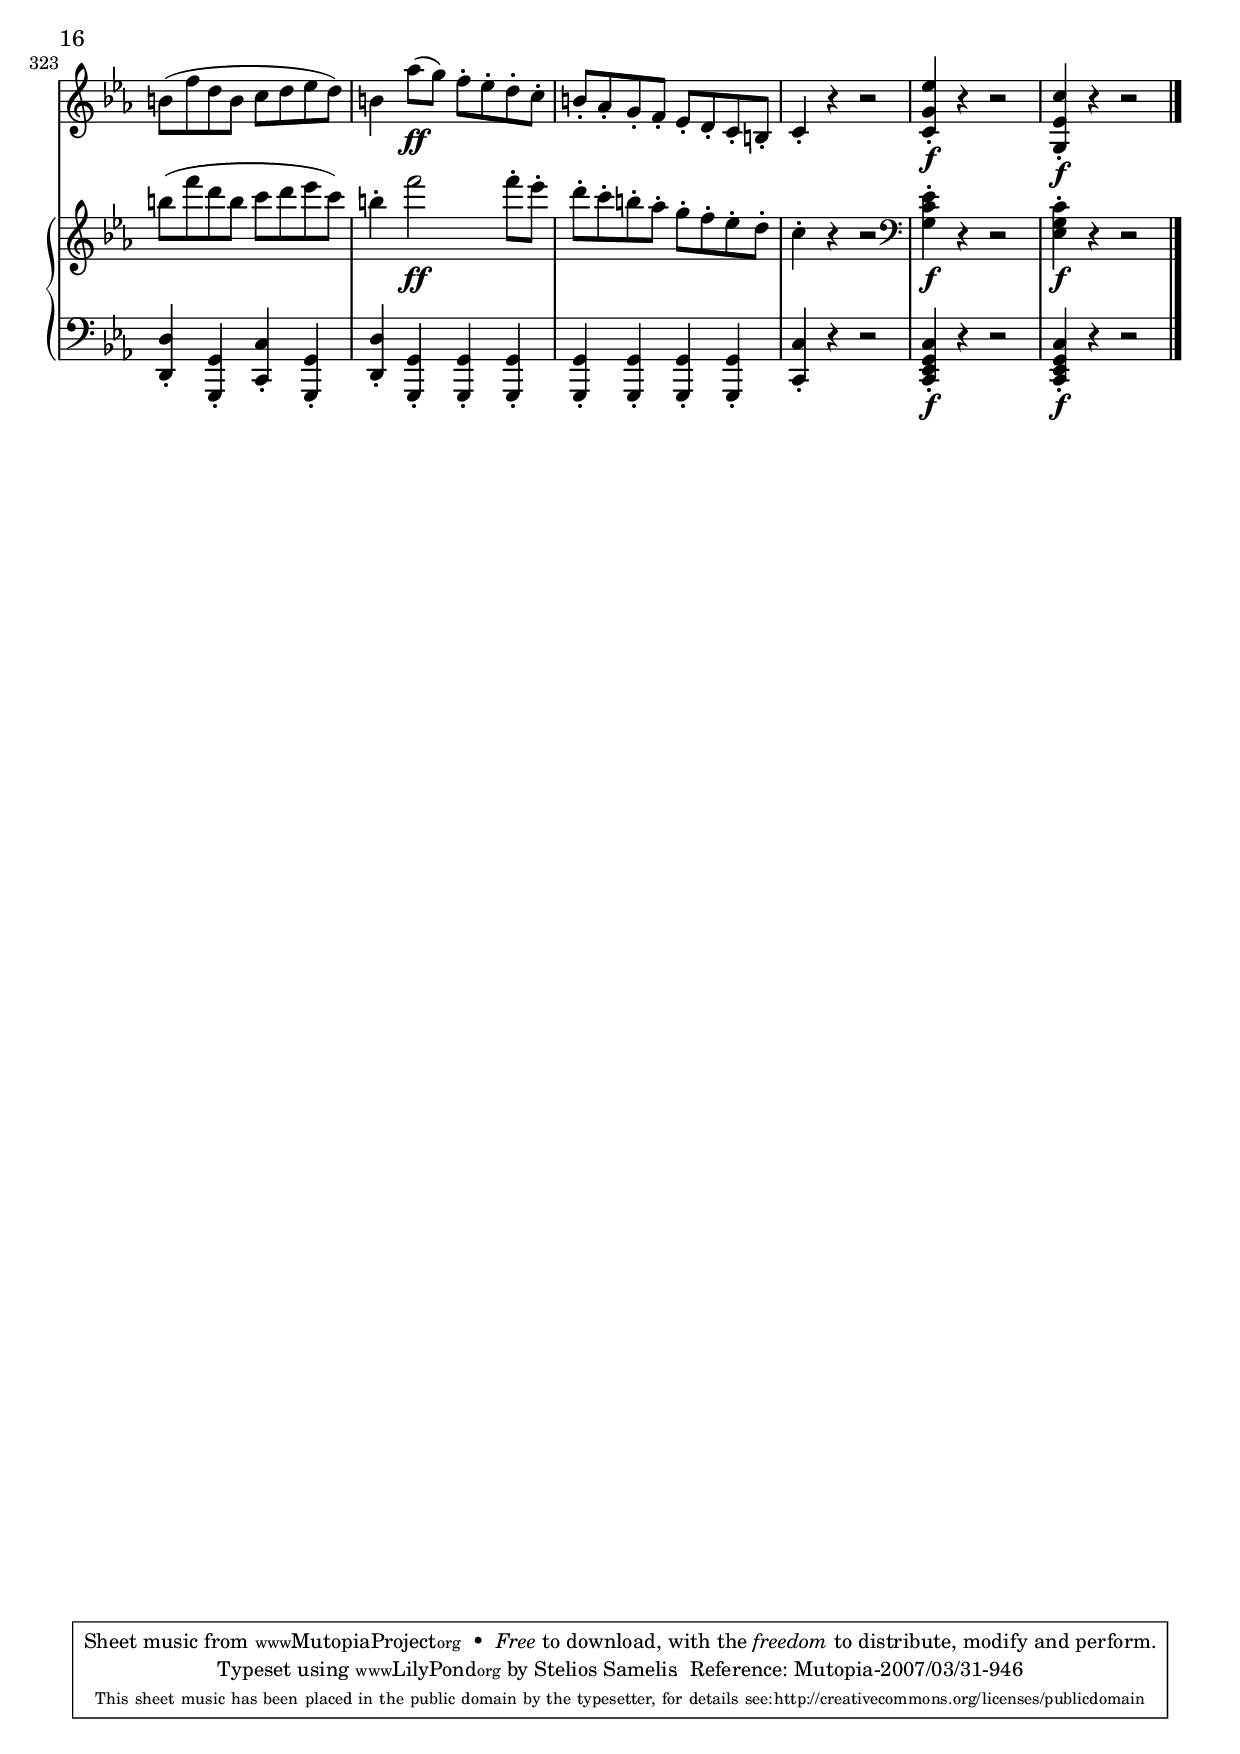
\version "2.10.3"

\version "2.10.3"

 violin = {
 \set Staff.instrumentName = "VIOLIN"
 \set Staff.midiInstrument = "violin"
 \clef treble
 \key c \minor
 \time 4/4
 \once \override Score.MetronomeMark #'transparent = ##t
 \tempo 2 = 124
 \partial 2 r2^\markup { "Allegro." }^\markup { \large "FINALE." }
 R1 c'4\p\staccato c'\staccato_\markup { \italic "cresc." } c'\staccato c'\staccato <b d'>4\ff r r2
 R1 R1 R1 R1 R1 c''4\p\staccato c''\staccato_\markup { \italic "cresc." } c''\staccato
 \new Voice { \set tupletSpannerDuration = #(ly:make-moment 1 4) \times 2/3 { ees''8([ d'' c'']) } }
 <g d' b' g''>4\ff\staccato r r2
 f''!4\p\staccato r ees''\staccato r d''\staccato r r2 c''4\staccato r b'\staccato r c''\staccato r r2 R1 R1 R1
 r2 r4 g'4\p c''2_\markup { \italic "cresc." }( d''4 ees'') d''4.( c''8 d''4) g'4
 \acciaccatura g'16 ees''2\sf( d''4_\markup { \italic "decresc." } c'' b'4\p\staccato) r4 b8( c') b( c')
 aes4\staccato_\markup { \italic "cresc." } aes\staccato aes\staccato aes\staccato
 aes4\staccato aes\staccato aes\staccato \times 2/3 { c'8[ b c'] } <d' d''>4\ff\staccato r r2
 aes''4\p\staccato r g''\staccato r f''\staccato r r2 ees''4\staccato r ees''\staccato r d''8\fp bes( a bes a bes c' d')
 r8 d''( ees'' d'' ees'' d'' c'' bes') r c'^\markup { \italic "cresc." }( b c' b c' d' ees')
 r8 ees''( f'' ees'' f'' ees'' d'' c'') r d'( cis' d' cis' d' ees' f') r ees'( d' ees' d' ees' f' g')
 r8 f'\f( e' f' e' f' g' aes') aes4 r r2 r4 bes''8\sf( aes'' g''_\markup { \italic "decresc." } f'' ees'' d''
 cis'' d'' ees'' c'' a' bes' c'' aes' g'4\p\staccato) bes'\staccato g'\staccato bes'\staccato
 g'4\staccato bes'\staccato g'\staccato ees''\staccato d''\staccato aes'2_\markup { \italic "cresc." }
 f'4 ~ f' d'2 aes4 g bes'\p\staccato g'\staccato bes'\staccato
 g'4\staccato bes'\staccato g'\staccato ees''\staccato d''\staccato aes''2_\markup { \italic "cresc." } f''4 ~
 f''4 d''2 aes'4 g'\p\staccato bes'\staccato g'\staccato ees''\staccato e''1\sf
 f''4\staccato c''\staccato aes'\staccato f''\staccato fis''1\sf
 g''4\staccato_\markup { \italic "cresc." } des''\staccato bes'\staccato g''\sf\staccato
 aes''\staccato ees''\staccato c''\staccato a''\sf\staccato
 bes''1\f( ~ bes''2_\markup { \italic "decresc." } aes''!4. f''8) ees''4\p <bes g'>4 r2
 r4 <bes aes'> r2 <bes ges'>4\p\staccato bes'\staccato ges'\staccato bes'\staccato
 ges'\staccato bes'\staccato ges'\staccato ees''\staccato
 d''4\staccato aes'2\f f'4 ~ f' f'\staccato d'\staccato f'\staccato
 ges'\staccato bes'\p\staccato ges'\staccato bes'\staccato
 ges'\staccato bes'\staccato ges'\staccato ees''\sf\staccato
 des''2. \afterGrace ces''4^\trill^\markup { \flat } { bes'16[ ces''] } bes'4 r r ges'\sf\staccato
 fes'2. \afterGrace ees'4^\trill^\markup { \flat } { d'16[ ees'] } d'!4_\markup { \italic "cresc." } d''!4 r d''
 r4 ees'' r ees'' d''4\f r bes''2\sf( ~ bes''4 c'''8[ d''']) ees'''4 ees''' ees'''4\sf( f'') f''\staccato f''\staccato
 f''4\sf( g''8 aes'') bes''4\staccato bes''\staccato ees''4 r r2 g''2.\p( ees''4)
 d''4\sf( f'' aes''2 ~ aes''4 f'' d'' bes') ees''8\staccato bes( c' d' ees' d' ees' f')
 g'2.\p( f'8 ees') d'8\sf( ees' f' g' aes' bes' c'' bes' aes' g' f' ees' d' c' d' bes)
 ees'8\pp( g' fis' g' fis' g' fis' g' f'! g' f' g' ees' g' ees' g')
 d'2( g' ~ g') g' ~ g' g'^\markup { \italic "cresc." } ~ g' g' ~ g' g' ~ g' <g g'> ~ <g g'>1^\pp r2 fis'8( g') fis'( g') g4 g r2
 r2 fis''8\pp( g'') fis''( g'') g'4 g' r2 R1 c'4\p\staccato c'\staccato_\markup { \italic "cresc." } c'\staccato c'\staccato
 <b d'>4\ff r r2 R1 R1 R1 R1 R1 c''4\p\staccato c''\staccato_\markup { \italic "cresc." } c''\staccato
 \new Voice { \set tupletSpannerDuration = #(ly:make-moment 1 4) \times 2/3 { ees''8([ d'' c'']) } }
 <g d' b' g''>4\ff\staccato r r2 f''!4\p\staccato r ees''\staccato r d''\staccato r r2
 c''4\staccato r b'\staccato r c''\staccato r r g'\p c''2_\markup { \italic "dolce" }( d''4 e'')
 d''4.( c''8 d''4\staccato) g'4\staccato \acciaccatura g'16 e''2\sf( d''4_\markup { \italic "decresc." } c'')
 b'8\p( c'' d'' b') g'4 g'' g''1_\markup { \italic "cresc." } ~ \startTrillSpan g''1 ~
 g''2._\markup { \italic "decresc." }( \stopTrillSpan \grace { fis''32[ g''] } c'''8 fis'') g''4\p r r g''\staccato
 g''4\staccato g''\staccato g''8( fis'' g'' e'') e''4( f''!) d''\staccato d''8( e'')
 f''4\staccato f''\staccato f''8( e'' f'' d'') dis''4( e'') c''\staccato c''\staccato
 c''2^\trill_\markup { \italic "cresc." }( \grace { b'16[ c''] } d''!4 e'') e''4( a' d''2\sfp
 ~ d''4 c''8 b') a'4\staccato b'\staccato c''4 r r2 r2 r4 a''4\staccato
 a''4\staccato a''\staccato a''8( gis'' a'' f'') g''!2. g''4\staccato g''\staccato g''\staccato g''8( fis'' g'' e'')
 g''4 r r2 R1 b4 f' f' f' e'8_\markup { \italic "cresc." } c'' d'' e'' f'' g'' a'' b''
 c'''2\f( \grace { b''16[ c'''] } d'''4 e''') e'''4( a'' d'''2\sf ~ d'''4 c'''8 b'') a''4\staccato b''\staccato c'''4\fp r r2 R1 R1
 r2 r4 d'4\p g'2 a'4\staccato bes'\staccato a'4. g'8\staccato a'4\staccato d'\staccato
 bes'4\staccato g'\staccato b'2\sf ~ b'4 g'\staccato_\markup { \italic "cresc." } c''\staccato d''\staccato
 ees''8\f g'' aes''! g'' f'' ees'' d'' c'' b' c'' b' aes' g' f' ees' d' c' g' aes' g' f' ees' d' c' b c' b a b c' d' ees'
 f'4 r a8( b) a( b) r2 b8( c') b( c') bes'! aes' g' f' e' bes' g' e'' c'' f'' e'' bes'' aes'' f'' c'' aes' f'4 r r2
 bes''2 c'''4\staccato des'''\staccato e''1\sf
 #(set-octavation 1)
 c'''2 d'''!4\staccato ees'''!\staccato fis''2\sf( d''' ~ d'''2 ees'''4\staccato f'''!4\staccato
 ees'''2 f'''4\staccato g'''\staccato f'''2\sf g'''4\staccato aes'''\staccato d'''4( ees'''8 f''') aes''4( bes''8 c''')
 #(set-octavation 0)
 f''4( g''8 aes'') d''4( ees''8 f'') <d' b'>1 ~ <d' b'>2 b''4( c'''8 d''') f''4( g''8 aes'') d''4( ees''8 f'') b'4( c''8 d'') b'4( c''8 d'')
 g'1\sf ~ g'2_\fermata r2 R1 c'4\p\staccato c'\staccato_\markup { \italic "cresc." } c'\staccato c'\staccato
 <b d'>4\ff\staccato r4 r2 R1 R1 R1 R1 R1 c''4\p\staccato c''\staccato c''\staccato
 \new Voice { \set tupletSpannerDuration = #(ly:make-moment 1 4) \times 2/3 { ees''8([ d'' c'']) } }
 <ees' c'' ges''>4\ff\staccato r r2
 ees'''4\p\staccato r des'''\staccato r c'''\staccato r r2 bes''4\staccato r a''\staccato r bes''\staccato r r2 R1
 R1 r2 r4 f'4\p bes'2( c''4 des'') ees''1 f''2( g''!4 aes'') bes''1 aes''2_\markup { \italic "cresc." }( g''4 ees''!) d''!1
 ees''2( c''4 bes'!) a'1\sf d'8\fp\staccato g'( fis' g' fis' g' a' b') r b''( c''' b'' c''' b'' a'' g'')
 r8 a'^\markup { \italic "cresc." }( gis' a' gis' a' b' c'') r c'''( d''' c''' d''' c''' b'' a'') r b'( a' b' a' b' c'' d'')
 r8 c''( b' c'' b' c'' d'' ees'') r d''\f( cis'' d'' cis'' d'' f'' ees'' d''4) r4 r2
 r4 f'''8\sf( ees''' d'''_\markup { \italic "decresc." } c''' b'' aes'' g'' f'' ees'' d'' c'' b' d'' f' ees'4\p)
 g'4\staccato ees'\staccato g'\staccato ees'\staccato g'\staccato ees'\staccato c''\staccato
 b'4\staccato f'2_\markup { \italic "cresc." } d'4 ~ d' b2 f'4( ees'\staccato) g'4\p\staccato ees'\staccato g'\staccato
 ees'4\staccato g'\staccato ees'\staccato c''\staccato b'4\staccato f''2_\markup { \italic "cresc." }
 d''4 ~ d''4 b'2 f'4\staccato ees'4\p\staccato g'\staccato ees'\staccato c''\staccato
 des''1\sf aes'4\staccato aes'\staccato g'\staccato d''!\staccato ees''1\sf
 bes'4\staccato_\markup { \italic "cresc." } bes'\staccato g'\staccato e''\staccato
 f''\staccato c''\staccato a'\staccato fis''\sf\staccato g''1\f( ~ g''2_\markup { \italic "decresc." } f''!4. d''8)
 c''4\p <g ees'> r2 r4 <g f'> r2 <g ees'>4\p\staccato g'\staccato ees'\staccato g'\staccato
 ees'4\staccato g'\staccato ees'\staccato c''\staccato b'\staccato f''2\sf d''4 ~ d''4 b'2 f'4\staccato
 ees'4\staccato g'\p\staccato ees'\staccato g'\staccato ees'\staccato g'\staccato ees'\staccato c''\sf
 bes'!2. aes'8^\trill( g'16 aes') g'4 r r ees''\sf
 des''2. c''4\trill^\markup { \flat } b'4_\markup { \italic "cresc." } d''! r d'' r ees'' r ees''
 d''4\f r g''2\sf( ~ g''4 a''8 b'') c'''4 c''' c'''4\sf( d'') d''\staccato d''\staccato d''4( ees''8 f'') g''4\staccato g''\staccato
 c''4 r r2 ees''2.\p( c''4) b'4\sf( d'' f''2 ~ f''4 d'' b' g') c''8\staccato g( a b c' b c' d') ees'2.\p( d'8 c')
 b8\sf( c' d' ees' f' g' aes' g' f' ees' d' c' b a b g) c'\pp( ees' d' ees' d' ees' d' ees' des' ees' des' ees' c' ees' c' ees')
 bes!2( ees' ~ ees') ees'2( e'1 f' g'2 c'2 ~ c') c'2 ~ c'^\markup { \italic "cresc." } c' ~ c' c'' ~ c''1\pp
 r2 b'8( c'') b'( c'') c'4 c' r2 r2 b''8( c''') b''( c''') c''4 c'' r2 R1
 c'4\p\staccato c'\staccato_\markup { \italic "cresc." } c'\staccato c'\staccato <b d'>4\ff\staccato r r2 R1
 R1 R1 R1 r2 c''4\p\staccato c''\staccato_\markup { \italic "cresc." }
 c''4\staccato c''\staccato c''\staccato \times 2/3 { ees''8([ des'' c'']) } <ees' c'' ges''>4\ff\staccato r r2 R1
 r4 bes''2\p bes''4_\markup { \italic "espressivo" } R1 r4 f''2 f''4 R1 r4 ces'''2 ces'''4 R1 r4 ges''2 ges''4 R1
 r4 c'''!2_\markup { \italic "cresc." } c'''4 R1 r4 c'''2_\markup { \italic "decresc." } c'''4 r4 c'''2 c'''4
 r4 g''2 g''4 r4 g''2 g''4 \bar "||"

 \break

 \tempo 2 = 146
 \override Score.MetronomeMark #'transparent = ##t
 c''1\f^\markup { "Presto." }( f''1 ees''1 aes''1 g''8\staccato) c''' g'' ees'' aes'' aes'' f'' d'' g'' g'' ees'' c'' f'' f'' d'' b'
 c''4\fp c''2 c''4 ~ c'' c''2 c''4 ~ c'' c''2 c''4 ~ c'' c''2 c''4 ~ c'' c''2_\markup { \italic "cresc." } c''4 ~ c'' c''2 c''4 ~
 c'' c''2 c''4 ~ c'' c''2 c''4 ~ c''4 c''\staccato c''\staccato c''\staccato c''\staccato c''\staccato c''\staccato c''\staccato
 c''4\f <ees' ees''> <ees' ees''> <ees' ees''> <ees' ees''> <ees' ees''> <ees' ees''> <ees' ees''>
 <ees' ees''>4\ff g''\staccato c'''\staccato ees'''\staccato g'''1\sf( ~ g'''2 f'''8 ees''' d''' c''')
 \afterGrace g''1 \startTrillSpan { fis''16[ \stopTrillSpan g''] }
 g''2.\sfp ees''4\staccato c''\staccato d''\staccato ees''\staccato c''\staccato d''\staccato g'\staccato g''2\sf\staccato
 g''2\sf\staccato g''\sf\staccato g''2.\sfp\staccato ees''4\staccato
 c''4\staccato d''\staccato ees''\staccato c''\staccato d''2\staccato g'\staccato
 c''4 r b8^\markup { \italic "cresc." }( c') b( c') aes4\f aes aes aes aes aes aes aes
 b4 f'8\p( e' f'^\markup { \italic "cresc." } ees' d' c' b c' d' ees' f' g' a' b') b'8\f( c'') b'( c'') aes'!4 aes'
 aes'4 aes' aes' aes' b'8\p\staccato\< f''( e'' f'' ees'' d'' c'' b'\!) c''\>( d'' c'' b' c'' d'' ees'' c''\!)
 b'8\<( f'' e'' f'' ees'' d'' c'' b'\!) c''\>( d'' ees'' d'' f'' ees'' d'' c''\!)
 b'8_\markup { \italic "cresc." }( f'' d'' b' c'' d'' ees'' d'') b'( f'' d'' b' c'' d'' ees'' d'')
 b'4 aes''8\ff( g'') f''\staccato ees''\staccato d''\staccato c''\staccato
 b'8\staccato aes'\staccato g'\staccato f'\staccato ees'\staccato d'\staccato c'\staccato b\staccato
 c'4\staccato r r2 <c' g' ees''>4\f\staccato r r2 <g ees' c''>4\f\staccato r r2 \bar "|."
}

\version "2.10.3"

 pianoone = {
 \set Staff.instrumentName = \markup { \column { " " " " " " " " " " "PIANO" } }
 \set Staff.midiInstrument = "acoustic grand"
 \clef treble
 \key c \minor
 \time 4/4
 \partial 2 r2^\markup { "Allegro" }
 R1 <fis' c''>4\staccato_\markup { \italic "cresc." } <fis' c''>\staccato <fis' c''>\staccato
 << { \set tupletSpannerDuration = #(ly:make-moment 1 4) \times 2/3 { ees''8([ d'' c'']) } } \\ { fis'4 } >>
 <g' b' d'' g''>4\ff\staccato r r2 <d' f'>4\p\staccato r <c' ees'>\staccato r
 <aes d'>4\staccato r r2 <aes c'>4\staccato r <aes c'>\staccato r <g b>4\staccato r r2 R1
 <fis' c''>4\staccato_\markup { \italic "cresc." } <fis' c''>\staccato <fis' c''>\staccato <fis' c''>\staccato
 <b d' g'>4\ff\staccato r r2 \clef bass <d' f'!>4\p\staccato r <c' ees'>\staccato r <aes d'>\staccato r r2
 << { c'4 e'4\rest b!4 e'4\rest c'4 } \\ { g4( aes8 g) g4( aes8 g) <ees g>4 } >> r4 r
 \clef treble g'4 c''2_\markup { \italic "cresc." }( d''4 ees'') d''4.( c''8 d''4) g'4
 \acciaccatura g'16 ees''2\sf( d''4_\markup { \italic "decresc." } c'') b'8( c'' d'' b') g'4 r4
 g''1_\markup { \italic "cresc." } ~ \startTrillSpan g''1 ~
 g''2._\markup { \italic "decresc." }( \stopTrillSpan \grace { fis''32[ g''] } c'''8 fis'' g''4\p\staccato) r4 r2
 r2 <c' c''>4\staccato_\markup { \italic "cresc." } <c' c''>\staccato
 <c' ees' aes' c''>\staccato <c' ees' aes' c''>\staccato <c' ees' aes' c''>\staccato
 \times 2/3 { ees''8[ d'' c''] } <aes' bes' d'' aes''>4\ff\staccato r r2
 <d' aes'>4\p\staccato r <ees' g'>\staccato r <c' f'>\staccato r r2 <c' ees'>4\staccato r <c' ees'>\staccato r
 <bes d'>8\fp d''( ees'' d'' ees'' d'' c'' bes') r bes( a bes a bes c' d')
 r8 ees''_\markup { \italic "cresc." }( f'' ees'' f'' ees'' d'' c'') r c'( b c' b c' d' ees') r f''( g'' f'' g'' f'' ees'' d'')
 r8 g''( aes'' g'' aes'' g'' f'' ees'') r aes''\f( bes'' aes'' bes'' aes'' g'' f'' e'' f'' g'' aes'' g'' f'' ees'' d''
 cis'' d'' g''\sf f'' ees''!_\markup { \italic "decresc." } d'' c'' bes' a' bes' c'' aes' fis' g' aes' f' ees'4\p) r4 r2
 R1 r4 bes''\staccato_\markup { \italic "cresc." } bes''\staccato bes''\staccato
 bes''4\staccato bes''\staccato bes''\staccato bes''8^\trill( a''16 bes'') g''4 r r2 R1
 r4 bes''\staccato_\markup { \italic "cresc." } bes''\staccato bes''\staccato
 bes''4\staccato bes''\staccato bes''\staccato bes''8^\trill( a''16 bes'') g''4\p r r2
 r4 bes''\staccato g''\staccato e'''\staccato f'''1\sf r4 c''4\p\staccato a'\staccato <c'' c'''>\staccato
 <bes' bes''>\sf\staccato r4_\markup { \italic "cresc." } r <bes' bes''>\staccato
 <ees' ees''>4\sf\staccato <c'' c'''>\staccato r <c'' c'''>\staccato <f' f''>8 d'''8([ f'' d''']) r d'''( f'' d''')
 r8 ees'''_\markup { \italic "decresc." }( ees'' ees''') r c'''( c'' aes'') g''8\p bes'' g'' ees'' bes' g' ees' bes
 r8 bes'' f'' d'' bes' f' d' bes r8 bes\p r bes r bes r bes r bes r bes r bes r bes
 r8 bes r <bes' bes''>\sf r <bes' bes''> r <bes' bes''> r <bes' bes''> r <bes' bes''> r <bes' bes''>
 bes''8^\trill^\markup { \flat }([ a''16 bes'']) ges''4 r8 bes\p r bes r bes r bes r bes r bes r bes aes!8 des' r4 r2
 r4 des''4\staccato bes'\staccato ges''\sf\staccato fes''2. \afterGrace ees''4^\trill^\markup { \flat } { d''16[ ees''] }
 d''!8_\markup { \italic "cresc." }( d''' f''! d''') r d'''( f'' d''') r ees'''( ges'' ees''') r ees'''( ges'' ees''')
 r8 d'''\f bes'' f'' d'' bes' f' d' r ees''' bes'' g'' ees'' bes' g' ees' r c''' aes'' ees'' c'' aes' ees' c'
 r8 aes'' f'' d'' aes' f' d' aes g8\fp ees' <g bes> ees' <g bes> ees' <g bes> ees'
 <g bes> ees' <g bes> ees' <g bes> ees' <g bes> ees'
 \clef bass <f aes ces'>8\sf d' <f aes bes> d' <f aes bes> d' <f aes bes> d'
 <f aes bes>8 d' <f aes bes> d' <f aes bes> d' <f aes bes> d' <ees g bes ees'>8\staccato
 \clef treble bes'8([ c'' d''] ees'' d'' ees'' f'') g''2.\p( f''8 ees'')
 d''8\sf( ees'' f'' g'' aes'' bes'' c''' bes'' aes'' g'' f'' ees'' d'' c'' d'' bes' ees''4\pp) r4 r2 R1
 r2 fis''8( g'') fis''( g'') r2 fis''8( g'') fis''( g'') r2 fis''8_\markup { \italic "cresc." }( g'') fis''( g'')
 r2 fis''8( g'') fis''( g'') r2 fis''8( g'') fis''( g'') r2 fis''8( g'') fis''( g'') r2 fis''8( g'') fis''( g'') g'4 g' r2
 r2 fis''8\pp( g'') fis''( g'') g'4 g' fis'8( g') fis'( g') g4 g r2 R1
 <fis' c''>4\staccato <fis' c''>\staccato <fis' c''>\staccato
 << { \set tupletSpannerDuration = #(ly:make-moment 1 4) \times 2/3 { ees''8([ d'' c'']) } } \\ { fis'4 } >>
 <g' b' d'' g''>4\ff\staccato r r2 <d' f'!>4\p\staccato r <c' ees'>\staccato r <aes d'>\staccato r r2
 <a c'>4\staccato r <a c'>\staccato r <g b>\staccato r r2 R1
 <c' fis'>4\staccato_\markup { \italic "cresc." } <c' fis'>\staccato <c' fis'>\staccato <c' fis'>\staccato
 <b d' g'>4\ff\staccato r r2 \clef bass <d' f'!>4\p\staccato r <c' ees'>\staccato r <aes d'>\staccato r r2
 << { c'4 e'4\rest b!4 e'4\rest c'4 } \\ { g4( aes8 g) g4( aes8 g) <ees g>4 } >> r4 r2
 \clef treble <c' e' g'>1_\markup { \italic "dolce" } <d' f' g'> <c' e' g'>2\sf\> <c' fis'>\!
 <b g'>4\p r r g' c''2_\markup { \italic "cresc." }( d''4 ees'') d''4.( c''8 d''4) g'4
 \acciaccatura g'16 e''2\sf( d''4_\markup { \italic "decresc." } c'') b'8\p( c'' d'' b') g'4 r4
 r2 r4 a''4\staccato a''\staccato a''\staccato a''8( gis'' a'' f'') g''!2. g''4\staccato
 g''4\staccato g''\staccato g''8( fis'' g'' e'') g''4 r r2 R1 b4\p <g d' f'> <g d' f'> <g d' f'>
 <g c' e'>4 r r g''\staccato g''\staccato g''\staccato g''8( fis'' g'' e'') e''4( f''!) d''\staccato d''8( e'')
 f''4\staccato f''\staccato f''8( e'' f'' d'') dis''4( e'') c''\staccato c''\staccato
 c''2^\trill_\markup { \italic "cresc." }( \grace { b'16[ c''] } d''4 e''4) e''4( aes' d''2\sfp ~ d''4 c''8 b') a'4 b'\staccato
 c''8 e'_\markup { \italic "cresc." } f' g' a' b' c'' d''
 e''2\f^\trill( \grace { d''16[ e''] } f''4 g'') g''4( c'' f''2\sf ~ f''4 e''8 d'') c''4\staccato d''\staccato
 ees''!8\fp g' aes'! g' f' ees'! d' c' b c' b a b g a b c' g c' g bes! g c' ees' d' g fis' a' bes' d' a' c''
 bes'4 r fis''8( g'') fis''( g'') r2 cis''8( d'') cis''( d'') r2 g''8( aes''!) g''( aes'')
 r4 a''8_\markup { \italic "cresc." }( b'') b''([ c''']) <g' g''>4\staccato
 <c'' c'''>2\f <d'' d'''>4\staccato <ees'' ees'''>\staccato
 <d'' d'''>4.\staccato <c'' c'''>8\staccato <d'' d'''>4\staccato <g' g''>\staccato
 <ees'' ees'''>8 g'' aes'' g'' f'' ees'' d'' c'' b' c'' b' a' b' c'' d'' ees'' f'' ees'' d'' c'' b' f'' d'' aes''!
 g''8 c''' f'' b'' c''' g'' ees'' c'' <des'' des'''>2\sf <c'' c'''>4\staccato <bes'! bes''!>\staccato
 <aes' aes''>4\staccato <g' g''>\staccato <f' f''>2 ~ <f' f''>8 c'''8 aes'' f'' c'' aes' g' f' e'4\sf r r2
 r8 des'''8 bes'' g'' des'' bes' a' g' fis'4\sf r r2 r8 ees''' c''' a'' fis'' ees'' d'' c''
 r8 aes'' f''! d'' b' aes'! g' f' r g''8 ees'' c'' g' ees' d' c' r f'' d'' b' f' ees' d' c' b4 r r2
 r2 d'''4( ees'''8 f''') b''4\sf( c'''8 d''') f''4( g''8 aes'') d''4( ees''8 f'') b'4( c''8 d'') f'4( g'8 aes') d'4( ees'8 f')
 b4( c'8 d') b4( c'8 d') g1\sf ~ g2^\fermata r2
 R1 <fis' c''>4\staccato_\markup { \italic "cresc." } <fis' c''>\staccato <fis' c''>\staccato
 << { \set tupletSpannerDuration = #(ly:make-moment 1 4) \times 2/3 { ees''8([ d'' c'']) } } \\ { fis'4 } >>
 <g' b' d'' g''>4\ff\staccato r r2 <d' f'>4\p\staccato r <c' ees'>\staccato r
 <aes d'>4\staccato r r2 <aes c'>4\staccato r <aes c'>\staccato r <g b>4\staccato r r2
 r2 \clef bass <c ees ges>4\staccato_\markup { \italic "cresc." } <c ees ges>\staccato
 <ees ges c'>\staccato <ees ges c'>\staccato <ges c' ees'>\staccato <ges c' ees'>\staccato
 \clef treble <c' ees' ges'>4\ff\staccato r r2 <ges' ges''>4\p\staccato r <f' f''>\staccato r
 <ges' c'' ees''>4\staccato r r2 << { <bes' des''>4 e''\rest <a' c''> e''\rest } \\ { f'4( ges'8 f') f'4( ges'8 f') } >>
 bes'2_\markup { \italic "cresc." }( c''4 des'') c''4.( bes'8 c''4\staccato) f'\staccato
 \acciaccatura f'16 des''2\sf( c''4_\markup { \italic "decresc." } bes') a'8\p( bes' c'' a' f'4) f''4
 \afterGrace f''1^\trill^\markup { \flat } { ees''16[ f''] }
 ges''8 f'' ees'' des'' c'' bes' aes'! ges' f'4 r r2 g'!8 aes' bes' c'' d''! e'' f'' g''!
 aes''4_\markup { \italic "cresc." } r4 r2 g''8 a'' b'' c''' d''' ees''' f''' d''' ees'''4 r r2
 d'''8\sf( ees''' d''' ees''' f''' ees''' d''' c''') b''\fp\staccato b''( c''' b'' c''' b'' a'' g'') r8 g'( fis' g' fis' g' a' b')
 r8 c'''_\markup { \italic "cresc." }( d''' c''' d''' c''' b'' a'') r a'( gis' a' gis' a' b' c'') r d'''( ees''' d''' ees''' d''' c''' b'')
 r8 ees'''( f''' ees''' f''' ees''' d''' c''') r f'''\f( e''' f''' e''' f''' d''' c''')
 b''( c''' cis''' d''' c''' b'' aes'' g'' f'' g'' aes''\sf g'' f''_\markup { \italic "decresc." } ees''! d'' c''
 b' aes' g' f' ees' d' f' b c'4\p\staccato) r4 r2 R1
 r4 g''\staccato_\markup { \italic "cresc." } g''\staccato g''\staccato
 g''\staccato g''\staccato g''\staccato g''8^\trill( fis''16 g'') ees''4 r r2 R1
 r4 g''\staccato_\markup { \italic "cresc." } g''\staccato g''\staccato
 g''\staccato g''\staccato g''\staccato g''8^\trill( fis''16 g'') ees''4 r r2
 r4 aes''4\staccato f''\staccato des'''\staccato d'''!1\sf ees'''4\staccato bes''\staccato g''\staccato ees'''\staccato
 e'''2.\sf <g' g''>4\staccato_\markup { \italic "cresc." } <c' c''>4\sf\staccato <aes' aes''>\staccato r <a' a''>\staccato
 <d' d''>8 b''( d'' b'') r b''( d'' b'') r c'''_\markup { \italic "decresc." }( c'' c''') r aes''!( aes' f'')
 ees''8\p g'' ees'' c'' g' ees' c' g r8 g'' d'' b' g' d' b g r8 g\p r g r g r g r g r g r g r g
 g4 r8 <g' g''>\f r <g' g''> r <g' g''> r <g' g''> r <g' g''> r <g' g''> g''8^\trill([ fis''16 g''])
 ees''4 r8 g\p r g r g r g r g r g g8\sf[ c'] f[ bes!] r4 r2 r4 bes''4\staccato g''\staccato ees'''\sf\staccato
 des'''2. c'''4\trill^\markup { \flat } b''8_\markup { \italic "cresc." } b''( b' b'') r b''( b' b'')
 r8 c'''( c'' c''') r c'''( c'' c''') r8 b'' g'' d'' b' g' d' b r c''' g'' ees'' c'' g' ees' c' r aes'' f'' c'' aes' f' c' aes
 r8 g'' d'' b' g' d' b g c'8\fp g <c' ees'> g <c' ees'> g <c' ees'> g
 <c' ees'>8 g <c' ees'> g <c' ees'> g <c' ees'> g <b d' f'>\sf aes <b d' f'> g <b d' f'> g <b d' f'> g
 <b d' f'>8 g <b d' f'> g <b d' f'> g <b d' f'> g <g c' ees'>\staccato g'( a' b' c'' b' c'' d'') ees''2.\p( d''8 c'')
 b'8\sf( c'' d'' ees'' f'' g'' aes'' g'' f'' ees'' d'' c'' b' a' b' g' c''4\pp) r4 r2 R1
 r2 d'''8( ees''') d'''( ees''') r2 d'''8( ees''') d'''( ees''') r2 b''8( c''') b''( c''') r2 b''8( c''') b''( c''')
 r2 b''8( c''') b''( c''') r2 b''8( c''') b''( c''') r2 b''8( c''') b''( c''') r2 b''8( c''') b''( c''')
 r2 b''8( c''') b''( c''') c''4 c'' r2 r2 b''8\pp( c''') b''( c''') c''4 c'' b'8( c'') b'( c'') c'4 c' r2 R1
 <fis' c''>4\staccato_\markup { \italic "cresc." } <fis' c''>\staccato <fis' c''>\staccato
 << { \set tupletSpannerDuration = #(ly:make-moment 1 4) \times 2/3 { ees''8([ d'' c'']) } } \\ { fis'4 } >>
 <g' b' d'' g''>4\ff\staccato r r2 <d' f'!>4\p\staccato r <c' ees'>\staccato r <aes d'>\staccato r r2
 <a c'>4\staccato r <a c'>\staccato r <g b>4 r b8( c') b( c')
 aes4\staccato_\markup { \italic "cresc." } aes\staccato aes\staccato aes\staccato
 <aes c'>4\staccato <aes c'>\staccato <aes c' ees'>\staccato <aes c' ees'>\staccato
 <aes c' ees' ges'>4\ff\staccato r r2 <ees' ges'>4\p r <des' f'>_\markup { \italic "p con espressione" } r
 <bes ees'>4 r r2 <f aes des'>4 r <g c' ees'> r <aes des' f'> r r2
 <f' aes'>4 r <ees' ges'> r <ces' ees' f'> r r2 <ges bes ees'>4 r <bes d'! f'> r <bes ees' ges'> r r2
 <ges' bes'>4_\markup { \italic "cresc." } r <d'! f' aes'> r <e' g'!>4 r r2 <c' f'>4 r <c' g'> r
 <c' aes'>4_\markup { \italic "decresc." } r r2 <c' d' f'>4 r r2 <c' ees'! g'>4 r r2 <b d' g'>4 r r2 \bar "||"

 \break

 c'2\f^\markup { "Presto." }( b8 c' b c') \clef bass aes2( b8 c' b c') g2( b8 c' b c') f2( b8 c' b c')
 ees8 \clef treble c'' g' ees' r aes' f' d' r g' ees' c' r f' d' b
 << { <c' c''>2\sfp( b''8 c''' b'' c''') f''2( b''8 c''' b'' c''') ees''2( b''8 c''' b'' c''') aes''2( b''8 c''' b'' c''') } \\
 { c''1 f''1 ees''1 aes''1 } >> g''8_\markup { \italic "cresc." } c''' b'' c''' f'' c''' b'' c'''
 ees''8 c''' b'' c''' aes'' c''' b'' c''' g'' c''' b'' c''' f'' c''' b'' c''' ees'' c''' b'' c''' aes'' c''' b'' c'''
 g'' c''' f'' c''' ees'' c''' aes'' c''' g'' c''' f'' c''' ees'' c''' aes'' c''' g''\f c''' fis'' c''' g'' c''' fis'' c'''
 g'' c''' fis'' c''' g'' c''' fis'' c''' g''\ff c''' ees''' c''' g'' c''' ees'' g'' c''\sf ees'' g' c'' ees' g' c' ees'
 g4 a8[ b] c' d' ees' f' g' a' b' c'' d'' ees'' f'' g'' c''\fp ees' c' ees' g' ees' c' ees' g ees' c' ees' g ees' c' ees'
 g8 f' b f' g d' b d' g d' b d' g f' b f' g\fp ees' c' ees' g' ees' c' ees' g ees' c' ees' g ees' c' ees'
 g f' b f' g d' b d' g_\markup { \italic "cresc." } ees' c' ees' g ees' c' ees'
 r2 b'8( c'') b'( c'') aes'4\staccato aes'\staccato aes'\staccato aes'\staccato
 g'4\staccato f''8\p( e'' f''_\markup { \italic "cresc." } ees'' d'' c'' b' c'' d'' ees'' f'' g'' a'' b'' c'''4\f) r4 b''8( c''') b''( c''')
 aes''!4\staccato aes''\staccato aes''\staccato aes''\staccato
 g''8\p\staccato\< f'''( e''' f''' ees''' d''' c''' b''\!) c'''\>( d''' c''' b'' c''' d''' ees''' c'''\!)
 b''8\< f'''( e''' f''' ees''' d''' c''' b''\!) c'''\>( d''' ees''' d''' f''' ees''' d''' c'''\!)
 b''8_\markup { \italic "cresc." }( f''' d''' b'' c''' d''' ees''' c''') b''( f''' d''' b'' c''' d''' ees''' c''')
 b''4\staccato f'''2\ff f'''8\staccato ees'''\staccato d'''\staccato c'''\staccato b''\staccato aes''\staccato
 g''8\staccato f''\staccato ees''\staccato d''\staccato c''4\staccato r r2
 \clef bass <g c' ees'>4\f\staccato r r2 <ees g c'>4\f\staccato r r2 \bar "|."
}

\version "2.10.3"

 pianotwo = {
 \set Staff.midiInstrument = "acoustic grand"
 \clef bass
 \key c \minor
 \time 4/4
 \partial 2 b,,8( c,) b,,( c,) aes,,4\staccato aes,,\staccato aes,,\staccato aes,,\staccato
 <aes,, aes,>\staccato <aes,, aes,>\staccato <aes,, aes,>\staccato <aes,, aes,>\staccato
 <g,, g,>4\ff\staccato r r2 <b, g>4\p\staccato r <c g>\staccato r <f, f>\staccato r r2
 <fis, ees>4\staccato r <fis, ees>\staccato r <g, d>\staccato r b,,8^\p( c,) b,,( c,)
 aes,,4\staccato aes,,\staccato aes,,\staccato aes,,\staccato
 <aes,, aes,>\staccato <aes,, aes,>\staccato <aes,, aes,>\staccato <aes,, aes,>\staccato
 <g,, g,>4\ff\staccato r r2 <b, g>4\p\staccato r <c g>\staccato r <f, f>\staccato r r2
 <g, ees>4\staccato r <g, d>\staccato r <c, c>4 r r2 <c ees g>1 <b, f g> <c ees g>
 <g, d g>2 ~ <g, d g>8 b8[ d' f'] <c' ees' g'>1 <b f' g'>1 <c' ees' g'>2\sf( <bes! d'>4 <aes c'> <g b>\staccato)
 r4 b,,8( c,) b,,( c,) aes,,4\staccato aes,,\staccato <aes,, aes,>\staccato <aes,, aes,>\staccato
 <aes,, aes,>4\staccato <aes,, aes,>\staccato <aes,, aes,>\staccato <aes,, aes,>\staccato
 <g,, g,>4\ff\staccato r r2 <f bes>4\p\staccato r <ees bes>\staccato r <aes, aes>\staccato r r2
 <a, ges>4\staccato r <a, ges>\staccato r bes,,4\staccato <bes, d f> <bes, d f> <bes, d f>
 bes,,4 <bes, d f> <bes, d f> <bes, d f> bes,, <bes, c ees ges> <bes, c ees ges> <bes, c ees ges>
 bes,, <bes, c ees ges> <bes, c ees ges> <bes, c ees ges> bes,, <bes, f aes> <bes, f aes> <bes, f aes>
 bes,, <bes, ees g!> <bes, ees g> <bes, ees g> bes,, <bes, d f> <bes, d f> <bes, d f> <bes, d f>4 r r2
 R1 R1 ees8 bes g bes ees bes g bes ees bes g bes ees bes g bes <f aes> bes <d f> bes <bes, d> bes <d f> bes
 <bes, d> bes <d f> bes <bes, d> bes <d f> bes ees bes g^\p bes ees bes g bes
 ees8 bes g bes ees bes g bes <f aes> bes <d f> bes <bes, d> bes <d f> bes
 <bes, d> bes <d f> bes <bes, d> bes <d f> bes ees\p bes g bes ees bes des bes c bes g bes c bes g bes
 f c' aes c' f c' ees c' d! c' a c' d c' a c' g bes g bes ees des' ees des'
 aes! c' aes c' f ees' f ees' bes d'! bes d' aes bes aes bes g bes g bes aes, aes aes, aes <bes, bes>4\p r r2
 <bes,, bes,>4 r r2 <ees, ees>4\p\staccato ges\staccato ees\staccato ges\staccato
 ees4\staccato ges\staccato ees\staccato ges\staccato
 f4\staccato <d, d>\staccato <bes,, bes,>\staccato <d, d>\staccato
 <bes,, bes,>\staccato <d, d>\staccato <bes,, bes,>\staccato <d, d>\staccato
 <ees, ees>\staccato ges\staccato ees\staccato ges\staccato ees\staccato ges\staccato ees\staccato ges\sf\staccato
 f8 aes des f ees ges f aes ges bes ges bes ges bes ges bes aes ces' aes ces' aes ces' aes ces'
 \clef treble <aes ces' d' f'>4 r <aes ces' d' f'> r <a c'! ees' ges'> r <a c'! ees' ges'> r <aes! bes d' f'> r r2
 \clef bass <g,! bes, ees g!>4\f r r2 <aes,, aes,>4\f r r2 <bes,, bes,>4\f r r2 <ees, ees>4\fp ees ees ees ees ees ees ees
 ees4 ees ees ees ees ees ees ees ees,8 bes <ees g> bes <ees g> bes <ees g> bes
 <ees g>8\p bes <ees g> bes <ees g> bes <ees g> bes
 <ees f aes>\sf ces' <ees f aes> bes <ees f aes> bes <ees f aes> bes
 <ees f aes> bes <ees f aes> bes <ees f aes> bes <ees f aes> bes
 << { ees8\pp( g fis g fis g fis g) f!( g f g ees g ees g) d8( g d g d g d g ees g ees g ees g ees g d g d g d g d g
 ees g ees g ees g ees g d g d g d g d g c g c g c g c g b,1) } \\ { ees1 d2 c2 b,1( c b, c bes,! aes, g,\pp) } >>
 R1 R1 R1 r2 b,,8^\p( c,) b,,( c,) aes,,4\staccato aes,,\staccato aes,,\staccato aes,,\staccato
 <aes,, aes,>4\staccato <aes,, aes,>\staccato <aes,, aes,>\staccato <aes,, aes,>\staccato <g,, g,>\ff\staccato r r2
 <b, g>4\p\staccato r <c g>\staccato r <f, f>\staccato r r2 <fis, ees>4\staccato r <fis, ees>\staccato r
 <g, d>4\staccato r b,,8^\p( c,) b,,( c,) aes,,4\staccato aes,,\staccato aes,,\staccato aes,,\staccato
 <aes,, aes,>4\staccato <aes,, aes,>\staccato <aes,, aes,>\staccato <aes,, aes,>\staccato
 <g,, g,>4\ff\staccato r r2 <b, g>4\p\staccato r <c g>\staccato r <f, f>\staccato r r2 <g, ees>4\staccato r <g, d>\staccato r
 <c, c>4 g8( f e f d e) <c e g>1 <b, f g> <c e g>2 <a, d> <g, d>8\p g, b, d g b d' f'!
 \clef treble <c' e' g'>1_\markup { \italic "cresc." } <b f' g'>2. <b f'>4 \clef bass <c' e'>2( <b d'>4 <a c'>)
 <g d'>2 ~ <g d'>8 f e d <cis e a>1 <d f a> <b, d g> <c e g>
 <e g>2_\markup { \italic "cresc." }( <d f>4 <c e>) <f a>2.( <e g>8 <d f>) g4 <g,, g,> <g,, g,> <g,, g,>
 <c, c>4 \clef treble g'8( fis' g' f' e' d') <cis' e' a'>1 <d' f' a'> << { d'2. f'4 } \\ { <b g'>1 } >> <c' e' g'>1
 \clef bass <e g>2( <d f>4 <c e>) <f a>2.( <e g>8 <d f>) <g, g>4 <g d'> <g d'> <g d'> <c c'> r r2
 c'8 b a g f e d c f2.( e8 d) g4 <g, g> <g, g> <g,, g,> <c, c>2\fp d4\staccato ees!\staccato
 d4. c8\staccato d4\staccato g,4 ees2( d4\staccato c\staccato) bes,4\staccato a,\staccato g,\staccato fis,\staccato
 g,8 d' ees' d' c' bes a g fis g fis e fis d e fis g fis g d f e f d f aes g f ees! d c b, c4\f r b8( c') b( c') r2 fis,,8( g,,) fis,,( g,,)
 <c, c>2 <d, d>4\staccato <ees, ees>\staccato <d, d>4. <c, c>8\staccato <d, d>4\staccato <g,, g,>\staccato
 <aes, aes>2\sf\staccato <g, g>4\staccato <f, f>\staccato <ees, ees>\staccato <d, d>\staccato <c, c>2
 R1 r2 r4 c,4\ff <f,, f,>2 <g,, g,>4 <aes,, aes,> <g,, g,>1\sf <g,, g,>2 <a,, a,>4 <bes,, bes,> <a,, a,>1\sf
 <a,, a,>2^\sf <b,, b,>4 <c, c> <b,, b,>2^\sf <c, c>4 <d, d> <c, c>2^\sf <d, d>4 <ees, ees> <d, d>2^\sf <ees, ees>4 <f, f>
 b,4( c8 d) f,4( g,8 aes,) d,4( ees,8 f,) b,,4( c,8 d,) g,,1^\sf ~ g,,1 ~ g,,2 d4( ees8 f) b,4( c8 d) b,4( c8 d)
 <g,, g,>1\sf ~ <g,, g,>2^\fermata b,,8^\p( c,) b,,( c,) aes,,4\staccato aes,,\staccato aes,,\staccato aes,,\staccato
 <aes,, aes,>\staccato <aes,, aes,>\staccato <aes,, aes,>\staccato <aes,, aes,>\staccato
 <g,, g,>4\ff\staccato r r2 <b, g>4\p\staccato r <c g>\staccato r <f, f>\staccato r r2
 <fis, ees>4\staccato r <fis, ees>\staccato r <g, d>\staccato r b,,8^\p( c,) b,,( c,)
 aes,,4\staccato aes,,\staccato aes,,\staccato aes,,\staccato
 <aes,, aes,>\staccato <aes,, aes,>\staccato <aes,, aes,>\staccato <aes,, aes,>\staccato
 <a,, a,>4\ff\staccato r r2 <a c'>4\p\staccato r <bes des'>\staccato r <ees ees'>\staccato r r2
 f4\staccato r <f ees'>\staccato r <bes, des f>1 <a, ees f>1 <bes, des f> <f, c f>2 ~ <f, c f>8 a[ c' ees']
 <des' f'>2( <c' ees'>4 <bes des'>) <aes! c'>2. <aes, aes>4 <des des'>4( <bes, bes> <g,! g!> <f, f>)
 <e, e>2. <c, c>4 <f, f>2( <des, des>4 <c, c>) <b,, b,>1 <c, c>2( <aes,,! aes,!>4 <g,, g,>) <fis,, fis,>1\sf
 <g,, g,>4\fp <g b d'> <g b d'> <g b d'> g, <g b d'> <g b d'> <g b d'>
 g, <g c' ees'>_\markup { \italic "cresc." } <g c' ees'> <g c' ees'> g, <g c' ees'> <g c' ees'> <g c' ees'>
 g,4 <g d' f'> <g d' f'> <g d' f'> g, <g c' ees'> <g c' ees'> <g c' ees'> g,^\f <g b d'> <g b d'> <g b d'> <g d' f'>4 r r2
 R1 R1 c8\p g ees g c g ees g c g ees g c g ees g <d f> g <b, d> g <g, b,> g <b, d> g <g, b,> g <b, d> g <g, b,> g <b, d> g
 c g^\p ees g c g ees g c g ees g c g ees g <d f> g <b, d> g <g, b,> g <b, d> g <g, b,> g <b, d> g <g, b,> g <b, d> g
 c g ees g c ges aes, ges des aes f aes des aes ces aes bes, aes ces aes bes, aes bes, aes
 ees8\p bes g! bes ees bes des bes c bes des bes c bes c bes f aes f ees d! c' d c' g b g b f g f g ees g ees g f, aes, d f
 <g, c ees g>4\p r r2 <g,, g,>4 r r2 <c, c>4\p\staccato <ees, ees>\staccato <c, c>\staccato <ees, ees>\staccato
 <c, c>\staccato <ees, ees>\staccato <c, c>\staccato <ees, ees>\staccato
 <d, d>\staccato <b,, b,>\staccato <g,, g,>\staccato <b,, b,>\staccato
 <g,, g,>\staccato <b,, b,>\staccato <g,, g,>\staccato <b,, b,>\staccato
 <c, c>\staccato <ees, ees>\staccato <c, c>\staccato <ees, ees>\staccato
 <c, c>\staccato <ees, ees>\staccato <c, c>\staccato <ees, ees>\staccato <d, d>\staccato bes,!8 d c ees d f
 ees8 g ees g ees g ees g f aes f aes f aes f aes <f aes b d'>4 r <f aes b d'> r <fis a c' ees'> r <fis a c' ees'> r
 <f! g b d'>4\f r r2 <ees g c'>4\f r r2 <f, aes, c f>4\f r r2 <g,, g,>4\f r r2
 <c, c>4 c c c c c c c c c c c c c c c <c, c>8 g <c ees> g <c ees> g <c ees> g <c ees>\p g <c ees> g <c ees> g <c ees> g
 <c d f>8\sf aes <c d f> aes <c d f> aes <c d f> aes <c d f> aes <c d f> aes <c d f> aes <c d f> aes
 << { c8 ees d ees d ees d ees des ees des ees c ees c ees bes, ees bes, ees bes, ees bes, ees
 c ees c ees c ees c ees bes, c bes, c bes, c bes, c aes, c aes, c aes, c aes, c g, c g, c g, c g, c
 aes, c aes, c aes, c aes, c g, c g, c g, c g, c f, c f, c f, c f, c <e, c>1^\pp } \\ { c1( bes,2 aes, g,1 aes, g, f, e, f, ees,! des, c,) } >>
 R1 R1 R1 r2 b,,8^\p( c,) b,,( c,) aes,,4\staccato aes,,\staccato aes,,\staccato aes,,\staccato
 <aes,, aes,>\staccato <aes,, aes,>\staccato <aes,, aes,>\staccato <aes,, aes,>\staccato <g,, g,>4\ff\staccato r r2
 <b, g>4\p\staccato r <c g>\staccato r <f, f>4\staccato r r2 <fis, ees>4\staccato r <fis, ees>\staccato r
 <g, d>4 r b,,8( c,) b,,( c,) aes,,4\staccato aes,,\staccato <aes,, aes,>\staccato <aes,, aes,>\staccato
 <aes,, aes,>\staccato <aes,, aes,>\staccato <aes,, aes,>\staccato <aes,, aes,>\staccato <aes,, aes,>\ff\staccato r r2
 <c aes>4\p\staccato r <des aes>\staccato r <ges, ges> r r2 <aes,, aes,>4 r <aes,, aes,> r <des, des> r r2
 <d! bes>4 r <ees bes> r <aes, aes> r r2 <bes,, bes,>4 r <bes,, bes,> r <ees, ees> r r2
 <des des'>4_\markup { \italic "cresc." } r <b, b> r <c c'> r r2 <aes, aes>4 r <e, e> r <f, f> r r2
 <aes, aes>4 r r2 <g, g>4 r r2 <g,, g,>4 r r2 \bar "||"

 \break

 <c, c>2\f( b,8 c b, c) aes,2( b,8 c b, c) g,2( b,8 c b, c) f,2( b,8 c b, c) ees,4 r f, r g, r <g,, g,> r
 << { c2^\sfp( b,8 c b, c) aes,2( b,8 c b, c) g,2( b,8 c b, c) f,2( b,8 c b, c) } \\ { c,1 aes, g, f, } >>
 ees,8_\markup { \italic "cresc." } c b, c aes, c b, c g, c b, c f, c b, c ees, c b, c aes, c b, c g, c b, c f, c b, c
 ees,8 c aes, c g, c f, c ees, c aes, c g, c f, c ees,\f c aes, c g, c aes, c g, c aes, c g, c aes, c g,4\ff r r2 R1
 g,,4 a,,8 b,, c, d, ees, f, g, a, b, c d ees f g c4\fp r r2 R1 r8 g,,8 a,, b,, c, d, ees, f, g, fis, g, fis, g, f, ees, d, c,4\fp r r2 R1
 r2 g,,2\sf ~ g,,4 a,,8 b,, c, d, ees, f, <g, g>2.\f <ees, ees>4\staccato
 <c, c>4\staccato <d, d>\staccato <ees, ees>\staccato <c, c>\staccato <d, d>\staccato <g,, g,>\staccato <g, g>2\sf\staccato
 <g, g>2\sf\staccato <g, g>2\sf\staccato <g, g>2.\sf\staccato <ees, ees>4
 <c, c>4\staccato <d, d>\staccato <ees, ees>\staccato <c, c>\staccato <d, d>2\staccato <g,, g,>\staccato <c, c>1
 <d, d>2\staccato <g,, g,>\staccato <c, c>1
 <d, d>4\staccato <g,, g,>\staccato <c, c>\staccato <g,, g,>\staccato
 <d, d>4\staccato <g,, g,>\staccato <c, c>\staccato <g,, g,>\staccato
 <d, d>4\staccato <g,, g,>\staccato <g,, g,>\staccato <g,, g,>\staccato
 <g,, g,>4\staccato <g,, g,>\staccato <g,, g,>\staccato <g,, g,>\staccato <c, c>4\staccato r r2
 <c, ees, g, c>4\f\staccato r r2 <c, ees, g, c>4\f\staccato r r2 \bar "|."
}


\header {
  title = "Violin Sonata No. 7 in C Minor - Opus 30 No. 2"
  subtitle = "4th Movement"
  composer = "Ludwig van Beethoven"
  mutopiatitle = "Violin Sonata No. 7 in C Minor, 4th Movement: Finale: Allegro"
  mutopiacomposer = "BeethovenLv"
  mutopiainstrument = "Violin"
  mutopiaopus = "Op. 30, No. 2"
  date = "1802"
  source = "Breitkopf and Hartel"
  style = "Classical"
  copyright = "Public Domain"
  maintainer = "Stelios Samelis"
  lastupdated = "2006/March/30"
  version = "2.10.3"
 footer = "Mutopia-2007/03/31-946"
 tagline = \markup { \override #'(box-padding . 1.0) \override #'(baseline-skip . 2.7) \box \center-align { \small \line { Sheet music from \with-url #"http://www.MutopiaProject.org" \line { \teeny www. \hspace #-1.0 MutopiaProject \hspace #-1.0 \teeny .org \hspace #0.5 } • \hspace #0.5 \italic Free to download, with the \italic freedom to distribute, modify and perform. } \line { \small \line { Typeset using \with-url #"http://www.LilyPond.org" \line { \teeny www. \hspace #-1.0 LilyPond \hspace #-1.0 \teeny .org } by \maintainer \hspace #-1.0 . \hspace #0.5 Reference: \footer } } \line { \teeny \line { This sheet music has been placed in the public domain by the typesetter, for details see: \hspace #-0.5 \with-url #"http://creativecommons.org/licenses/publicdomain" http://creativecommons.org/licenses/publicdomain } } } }
}

\score {

 <<

 \context Staff = "one" {
 \violin
 }

 \context PianoStaff <<

 \context Staff = "two" {
 \pianoone
 }

 \context Staff = "three" {
 \pianotwo
 }
>>

 >>

 \layout { }

 \midi { }

}
